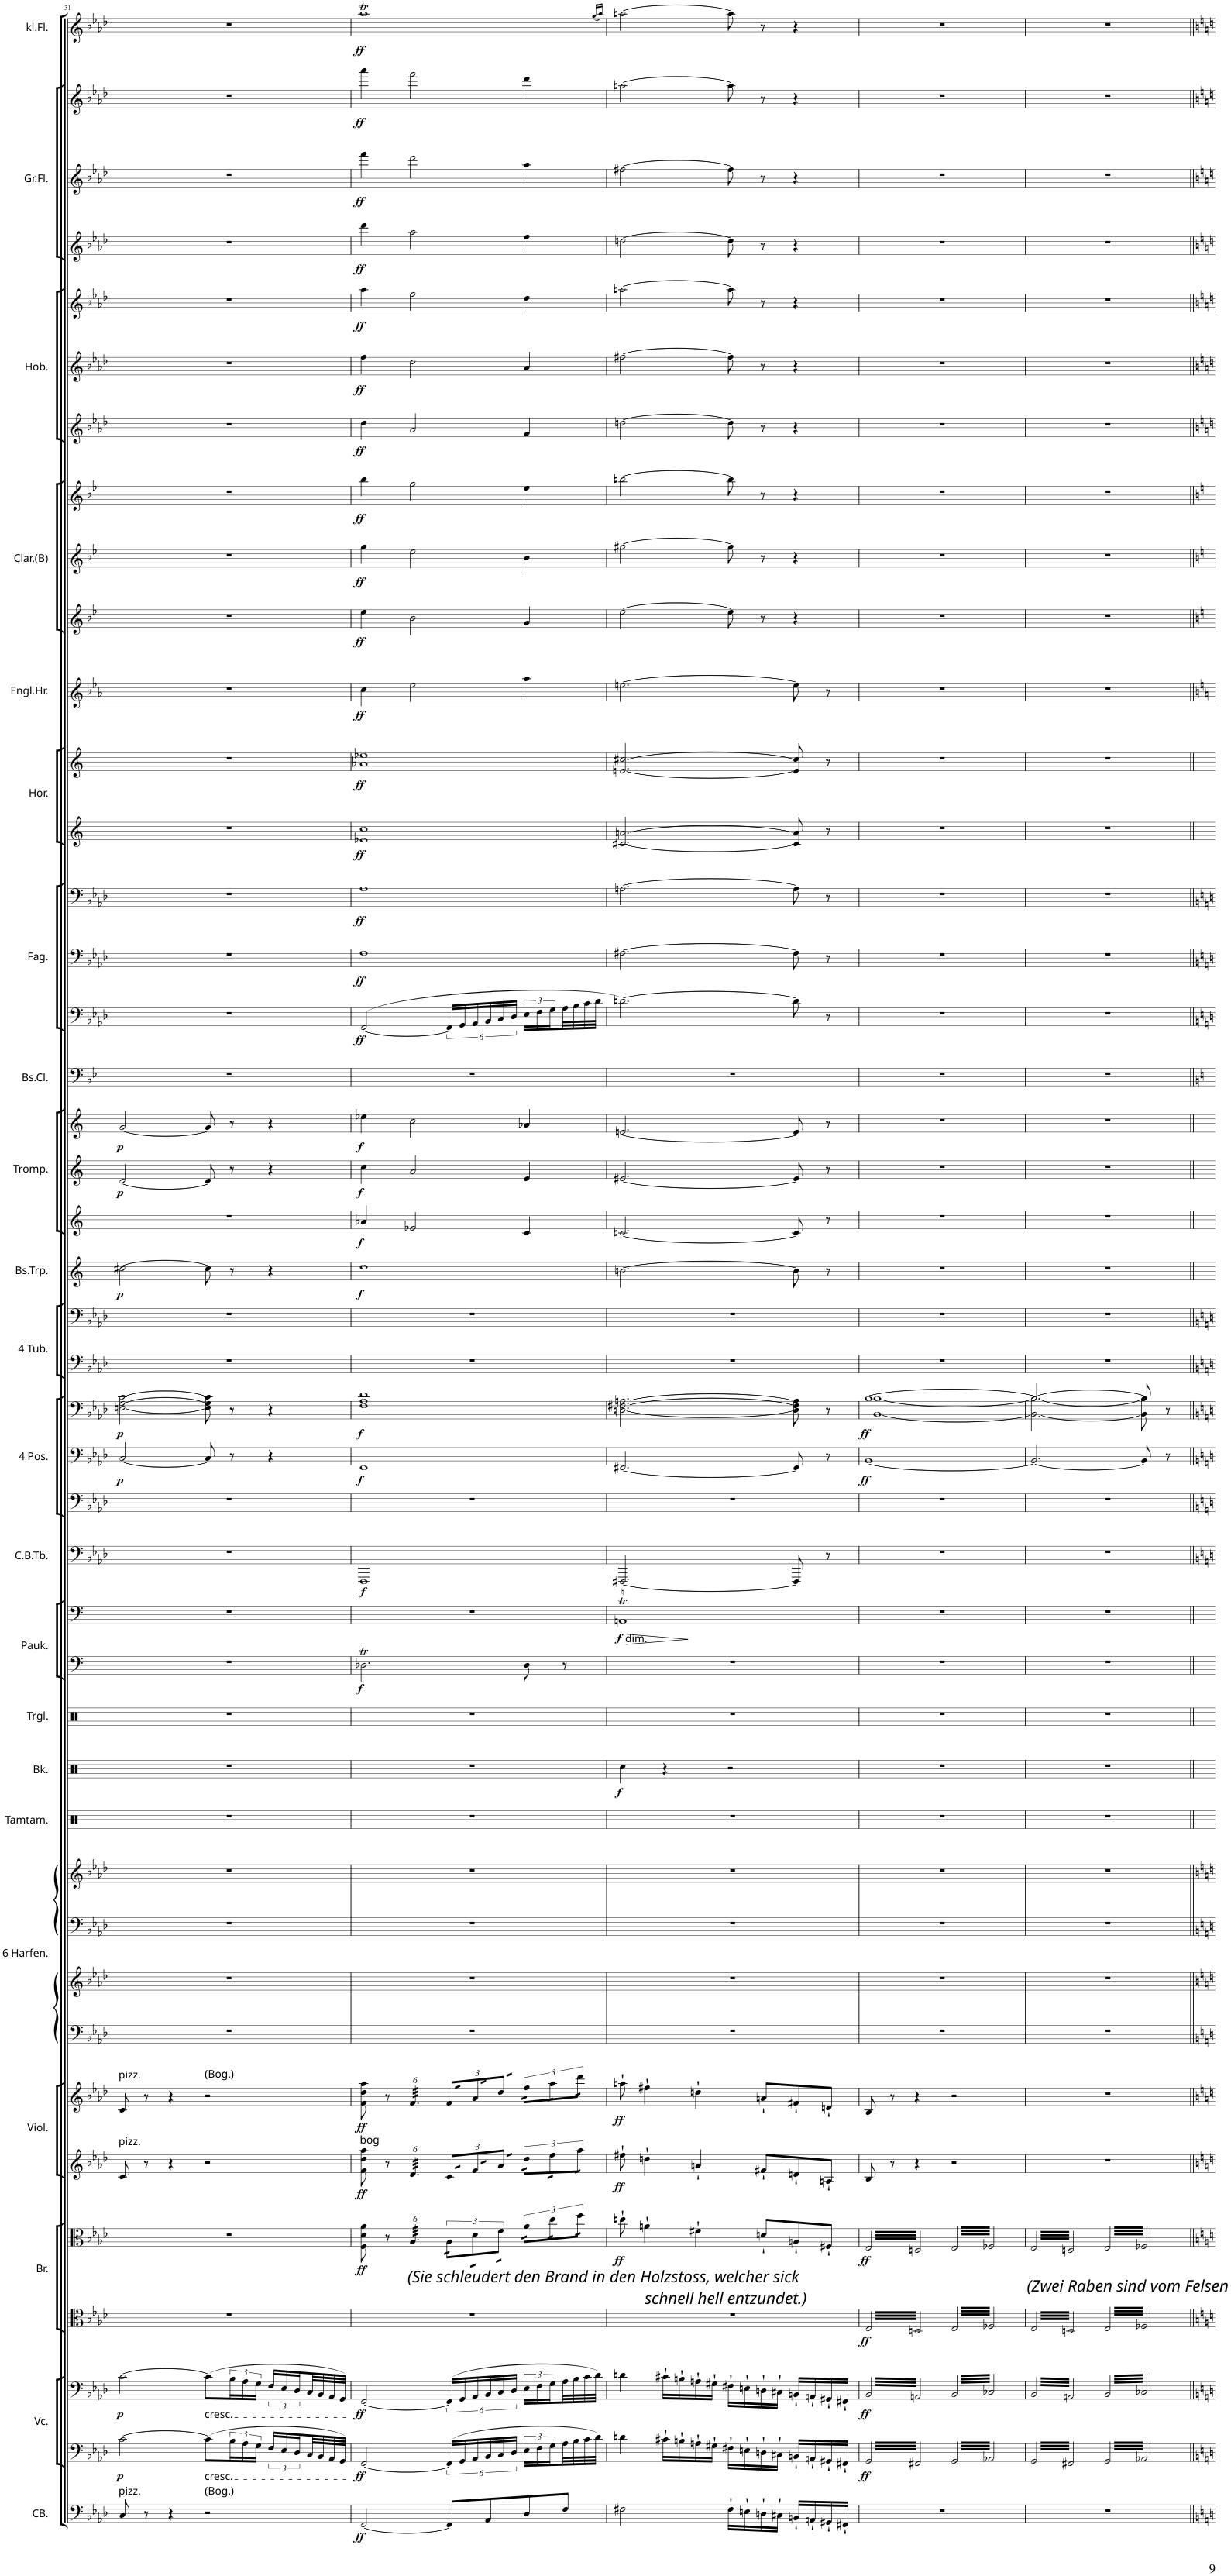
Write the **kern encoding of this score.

**kern	**dynam	**kern	**dynam	**kern	**dynam	**kern	**dynam	**kern	**dynam	**kern	**dynam	**kern	**dynam	**kern	**kern	**kern	**kern	**kern	**kern	**dynam	**kern	**kern	**dynam	**kern	**dynam	**kern	**dynam	**kern	**kern	**dynam	**kern	**dynam	**kern	**kern	**kern	**dynam	**kern	**dynam	**kern	**dynam	**kern	**dynam	**kern	**kern	**dynam	**kern	**dynam	**kern	**dynam	**kern	**dynam	**kern	**dynam	**kern	**dynam	**kern	**dynam	**kern	**dynam	**kern	**dynam	**kern	**dynam	**kern	**dynam	**kern	**dynam	**kern	**dynam	**kern	**dynam	**kern	**dynam	**kern	**dynam
*part41	*part41	*part40	*part40	*part39	*part39	*part38	*part38	*part37	*part37	*part36	*part36	*part35	*part35	*part34	*part34	*part33	*part33	*part32	*part31	*part31	*part30	*part29	*part29	*part28	*part28	*part27	*part27	*part26	*part25	*part25	*part24	*part24	*part23	*part22	*part21	*part21	*part20	*part20	*part19	*part19	*part18	*part18	*part17	*part16	*part16	*part15	*part15	*part14	*part14	*part13	*part13	*part12	*part12	*part11	*part11	*part10	*part10	*part9	*part9	*part8	*part8	*part7	*part7	*part6	*part6	*part5	*part5	*part4	*part4	*part3	*part3	*part2	*part2	*part1	*part1
*staff43	*staff43	*staff42	*staff42	*staff41	*staff41	*staff40	*staff40	*staff39	*staff39	*staff38	*staff38	*staff37	*staff37	*staff36	*staff35	*staff34	*staff33	*staff32	*staff31	*staff31	*staff30	*staff29	*staff29	*staff28	*staff28	*staff27	*staff27	*staff26	*staff25	*staff25	*staff24	*staff24	*staff23	*staff22	*staff21	*staff21	*staff20	*staff20	*staff19	*staff19	*staff18	*staff18	*staff17	*staff16	*staff16	*staff15	*staff15	*staff14	*staff14	*staff13	*staff13	*staff12	*staff12	*staff11	*staff11	*staff10	*staff10	*staff9	*staff9	*staff8	*staff8	*staff7	*staff7	*staff6	*staff6	*staff5	*staff5	*staff4	*staff4	*staff3	*staff3	*staff2	*staff2	*staff1	*staff1
*I"Contrabasse.	*	*I"Violoncellos	*	*I"Violoncelle.	*	*I"Violas	*	*I"Bratschen.	*	*I"Violins	*	*I"Violinen.	*	*I"Harp	*	*I"6 Harfen.	*	*I"Tamtam.	*I"Becken.	*	*I"Triangel.	*I"Timpani	*	*I"Pauken.	*	*I"Contrabass Tuben.	*	*I"Trombone	*I"4 Posaunen.	*	*I"Tenor Trombone	*	*I"Tuba	*I"4 Tuben.	*I"Bass Trompetten.	*	*I"C Trumpet	*	*I"Trompetten.	*	*I"C Trumpet	*	*I"Bass Clarinetten.	*I"Bassoon	*	*I"Fagotte.	*	*I"Bassoon	*	*I"Horn in F	*	*I"Horner.	*	*I"Englishes Horn.	*	*I"Bb Clarinet	*	*I"Clarinetten. (B)	*	*I"Bb Clarinet	*	*I"Oboe	*	*I"Hoboen.	*	*I"Oboe	*	*I"Flute	*	*I"Floten.	*	*I"Flute	*	*I"Kleinen Floten.	*
*I'CB.	*	*	*	*I'Vc.	*	*	*	*I'Br.	*	*	*	*I'Viol.	*	*I'Hp	*	*I'6 Harfen.	*	*I'Tamtam.	*I'Bk.	*	*I'Trgl.	*I'Timp	*	*I'Pauk.	*	*I'C.B.Tb.	*	*I'Trb	*I'4 Pos.	*	*I'Trb	*	*I'Tba	*I'4 Tub.	*I'Bs.Trp.	*	*I'Tpt	*	*I'Tromp.	*	*I'Tpt	*	*I'Bs.Cl.	*I'Bsn	*	*I'Fag.	*	*I'Bsn	*	*I'Hn	*	*I'Hor.	*	*I'Engl.Hr.	*	*I'Cl	*	*I'Clar.(B)	*	*I'Cl	*	*I'Ob	*	*I'Hob.	*	*I'Ob	*	*I'Fl	*	*	*	*I'Fl	*	*I'kl.Fl.	*
!!LO:PB:g=z
*clefF4	*	*clefF4	*	*clefF4	*	*clefC3	*	*clefC3	*	*clefG2	*	*clefG2	*	*clefF4	*clefG2	*clefF4	*clefG2	*clefX	*clefX	*	*clefX	*clefF4	*	*clefF4	*	*clefF4	*	*clefF4	*clefF4	*	*clefF4	*	*clefF4	*clefF4	*clefG2	*	*clefG2	*	*clefG2	*	*clefG2	*	*clefF4	*clefF4	*	*clefF4	*	*clefF4	*	*clefG2	*	*clefG2	*	*clefG2	*	*clefG2	*	*clefG2	*	*clefG2	*	*clefG2	*	*clefG2	*	*clefG2	*	*clefG2	*	*clefG2	*	*clefG2	*	*clefG2	*
*Trd7c12	*	*	*	*	*	*	*	*	*	*	*	*	*	*	*	*	*	*	*	*	*	*	*	*	*	*	*	*	*	*	*	*	*	*	*Trd8c14	*	*	*	*	*	*	*	*Trd8c14	*	*	*	*	*	*	*Trd4c7	*	*Trd4c7	*	*Trd4c7	*	*Trd1c2	*	*Trd1c2	*	*Trd1c2	*	*	*	*	*	*	*	*	*	*	*	*	*	*Trd-7c-12	*
*k[b-e-a-d-]	*	*k[b-e-a-d-]	*	*k[b-e-a-d-]	*	*k[b-e-a-d-]	*	*k[b-e-a-d-]	*	*k[b-e-a-d-]	*	*k[b-e-a-d-]	*	*k[b-e-a-d-]	*k[b-e-a-d-]	*k[b-e-a-d-]	*k[b-e-a-d-]	*k[]	*k[]	*	*k[]	*k[]	*	*k[]	*	*k[b-e-a-d-]	*	*k[b-e-a-d-]	*k[b-e-a-d-]	*	*k[b-e-a-d-]	*	*k[b-e-a-d-]	*k[b-e-a-d-]	*k[]	*	*k[]	*	*k[]	*	*k[]	*	*k[b-e-]	*k[b-e-a-d-]	*	*k[b-e-a-d-]	*	*k[b-e-a-d-]	*	*k[]	*	*k[]	*	*k[b-e-a-]	*	*k[b-e-]	*	*k[b-e-]	*	*k[b-e-]	*	*k[b-e-a-d-]	*	*k[b-e-a-d-]	*	*k[b-e-a-d-]	*	*k[b-e-a-d-]	*	*k[b-e-a-d-]	*	*k[b-e-a-d-]	*	*k[b-e-a-d-]	*
*M4/4	*	*M4/4	*	*M4/4	*	*M4/4	*	*M4/4	*	*M4/4	*	*M4/4	*	*M4/4	*M4/4	*M4/4	*M4/4	*M4/4	*M4/4	*	*M4/4	*M4/4	*	*M4/4	*	*M4/4	*	*M4/4	*M4/4	*	*M4/4	*	*M4/4	*M4/4	*M4/4	*	*M4/4	*	*M4/4	*	*M4/4	*	*M4/4	*M4/4	*	*M4/4	*	*M4/4	*	*M4/4	*	*M4/4	*	*M4/4	*	*M4/4	*	*M4/4	*	*M4/4	*	*M4/4	*	*M4/4	*	*M4/4	*	*M4/4	*	*M4/4	*	*M4/4	*	*M4/4	*
=31	=31	=31	=31	=31	=31	=31	=31	=31	=31	=31	=31	=31	=31	=31	=31	=31	=31	=31	=31	=31	=31	=31	=31	=31	=31	=31	=31	=31	=31	=31	=31	=31	=31	=31	=31	=31	=31	=31	=31	=31	=31	=31	=31	=31	=31	=31	=31	=31	=31	=31	=31	=31	=31	=31	=31	=31	=31	=31	=31	=31	=31	=31	=31	=31	=31	=31	=31	=31	=31	=31	=31	=31	=31	=31	=31
!	!	!	!	!	!	!	!	!	!	!	!	!LO:TX:a:t=pizz.	!	!	!	!	!	!	!	!	!	!	!	!	!	!	!	!	!	!	!	!	!	!	!	!	!	!	!	!	!	!	!	!	!	!	!	!	!	!	!	!	!	!	!	!	!	!	!	!	!	!	!	!	!	!	!	!	!	!	!	!	!	!	!
!	!	!	!	!	!	!	!	!	!	!LO:TX:a:t=pizz.	!	!	!	!	!	!	!	!	!	!	!	!	!	!	!	!	!	!	!	!	!	!	!	!	!	!	!	!	!	!	!	!	!	!	!	!	!	!	!	!	!	!	!	!	!	!	!	!	!	!	!	!	!	!	!	!	!	!	!	!	!	!	!	!	!
!LO:TX:a:t=pizz.	!	!	!	!	!	!	!	!	!	!	!	!	!	!	!	!	!	!	!	!	!	!	!	!	!	!	!	!	!	!	!	!	!	!	!	!	!	!	!	!	!	!	!	!	!	!	!	!	!	!	!	!	!	!	!	!	!	!	!	!	!	!	!	!	!	!	!	!	!	!	!	!	!	!	!
!	!	!	!LO:DY:b	!	!LO:DY:b	!	!	!	!	!	!	!	!	!	!	!	!	!	!	!	!	!	!	!	!	!	!	!	!	!LO:DY:b	!	!LO:DY:b	!	!	!	!LO:DY:b	!	!	!	!LO:DY:b	!	!LO:DY:b	!	!	!	!	!	!	!	!	!	!	!	!	!	!	!	!	!	!	!	!	!	!	!	!	!	!	!	!	!	!	!	!	!
8C/	.	[2c\	p	[2c\	p	1r	.	1r	.	8c/	.	8c/	.	1r	1r	1r	1r	1r	1r	.	1r	1r	.	1r	.	1r	.	1r	[2C/	p	[2En\ [2G\ [2c\	p	1r	1r	[2cc#X\	p	1r	.	[2d/	p	[2g/	p	1r	1r	.	1r	.	1r	.	1r	.	1r	.	1r	.	1r	.	1r	.	1r	.	1r	.	1r	.	1r	.	1r	.	1r	.	1r	.	1r	.
8r	.	.	.	.	.	.	.	.	.	8r	.	8r	.	.	.	.	.	.	.	.	.	.	.	.	.	.	.	.	.	.	.	.	.	.	.	.	.	.	.	.	.	.	.	.	.	.	.	.	.	.	.	.	.	.	.	.	.	.	.	.	.	.	.	.	.	.	.	.	.	.	.	.	.	.	.
4r	.	.	.	.	.	.	.	.	.	4r	.	4r	.	.	.	.	.	.	.	.	.	.	.	.	.	.	.	.	.	.	.	.	.	.	.	.	.	.	.	.	.	.	.	.	.	.	.	.	.	.	.	.	.	.	.	.	.	.	.	.	.	.	.	.	.	.	.	.	.	.	.	.	.	.	.
!	!	!	!	!	!	!	!	!	!	!	!	!LO:TX:a:t=(Bog.)	!	!	!	!	!	!	!	!	!	!	!	!	!	!	!	!	!	!	!	!	!	!	!	!	!	!	!	!	!	!	!	!	!	!	!	!	!	!	!	!	!	!	!	!	!	!	!	!	!	!	!	!	!	!	!	!	!	!	!	!	!	!	!
!	!	!	!	!LO:TX:b:t=cresc.	!	!	!	!	!	!	!	!	!	!	!	!	!	!	!	!	!	!	!	!	!	!	!	!	!	!	!	!	!	!	!	!	!	!	!	!	!	!	!	!	!	!	!	!	!	!	!	!	!	!	!	!	!	!	!	!	!	!	!	!	!	!	!	!	!	!	!	!	!	!	!
!	!	!LO:TX:b:t=cresc.	!	!	!	!	!	!	!	!	!	!	!	!	!	!	!	!	!	!	!	!	!	!	!	!	!	!	!	!	!	!	!	!	!	!	!	!	!	!	!	!	!	!	!	!	!	!	!	!	!	!	!	!	!	!	!	!	!	!	!	!	!	!	!	!	!	!	!	!	!	!	!	!	!
!LO:TX:a:t=(Bog.)	!	!	!	!	!	!	!	!	!	!	!	!	!	!	!	!	!	!	!	!	!	!	!	!	!	!	!	!	!	!	!	!	!	!	!	!	!	!	!	!	!	!	!	!	!	!	!	!	!	!	!	!	!	!	!	!	!	!	!	!	!	!	!	!	!	!	!	!	!	!	!	!	!	!	!
2r	.	(8c\L]	.	(8c\L]	.	.	.	.	.	2r	.	2r	.	.	.	.	.	.	.	.	.	.	.	.	.	.	.	.	8C/]	.	8E\] 8G\] 8c\]	.	.	.	8cc#\]	.	.	.	8d/]	.	8g/]	.	.	.	.	.	.	.	.	.	.	.	.	.	.	.	.	.	.	.	.	.	.	.	.	.	.	.	.	.	.	.	.	.	.
.	.	24B-\L	.	24B-\L	.	.	.	.	.	.	.	.	.	.	.	.	.	.	.	.	.	.	.	.	.	.	.	.	8r	.	8r	.	.	.	8r	.	.	.	8r	.	8r	.	.	.	.	.	.	.	.	.	.	.	.	.	.	.	.	.	.	.	.	.	.	.	.	.	.	.	.	.	.	.	.	.	.
.	.	24A-\	.	24A-\	.	.	.	.	.	.	.	.	.	.	.	.	.	.	.	.	.	.	.	.	.	.	.	.	.	.	.	.	.	.	.	.	.	.	.	.	.	.	.	.	.	.	.	.	.	.	.	.	.	.	.	.	.	.	.	.	.	.	.	.	.	.	.	.	.	.	.	.	.	.	.
.	.	24G\JJ	.	24G\JJ	.	.	.	.	.	.	.	.	.	.	.	.	.	.	.	.	.	.	.	.	.	.	.	.	.	.	.	.	.	.	.	.	.	.	.	.	.	.	.	.	.	.	.	.	.	.	.	.	.	.	.	.	.	.	.	.	.	.	.	.	.	.	.	.	.	.	.	.	.	.	.
.	.	24F/LL	.	24F/LL	.	.	.	.	.	.	.	.	.	.	.	.	.	.	.	.	.	.	.	.	.	.	.	.	4r	.	4r	.	.	.	4r	.	.	.	4r	.	4r	.	.	.	.	.	.	.	.	.	.	.	.	.	.	.	.	.	.	.	.	.	.	.	.	.	.	.	.	.	.	.	.	.	.
.	.	24E-/	.	24E-/	.	.	.	.	.	.	.	.	.	.	.	.	.	.	.	.	.	.	.	.	.	.	.	.	.	.	.	.	.	.	.	.	.	.	.	.	.	.	.	.	.	.	.	.	.	.	.	.	.	.	.	.	.	.	.	.	.	.	.	.	.	.	.	.	.	.	.	.	.	.	.
.	.	24D-/	.	24D-/	.	.	.	.	.	.	.	.	.	.	.	.	.	.	.	.	.	.	.	.	.	.	.	.	.	.	.	.	.	.	.	.	.	.	.	.	.	.	.	.	.	.	.	.	.	.	.	.	.	.	.	.	.	.	.	.	.	.	.	.	.	.	.	.	.	.	.	.	.	.	.
.	.	32C/L	.	32C/L	.	.	.	.	.	.	.	.	.	.	.	.	.	.	.	.	.	.	.	.	.	.	.	.	.	.	.	.	.	.	.	.	.	.	.	.	.	.	.	.	.	.	.	.	.	.	.	.	.	.	.	.	.	.	.	.	.	.	.	.	.	.	.	.	.	.	.	.	.	.	.
.	.	32BB-/	.	32BB-/	.	.	.	.	.	.	.	.	.	.	.	.	.	.	.	.	.	.	.	.	.	.	.	.	.	.	.	.	.	.	.	.	.	.	.	.	.	.	.	.	.	.	.	.	.	.	.	.	.	.	.	.	.	.	.	.	.	.	.	.	.	.	.	.	.	.	.	.	.	.	.
.	.	32AA-/	.	32AA-/	.	.	.	.	.	.	.	.	.	.	.	.	.	.	.	.	.	.	.	.	.	.	.	.	.	.	.	.	.	.	.	.	.	.	.	.	.	.	.	.	.	.	.	.	.	.	.	.	.	.	.	.	.	.	.	.	.	.	.	.	.	.	.	.	.	.	.	.	.	.	.
.	.	32GG/JJJ)	.	32GG/JJJ)	.	.	.	.	.	.	.	.	.	.	.	.	.	.	.	.	.	.	.	.	.	.	.	.	.	.	.	.	.	.	.	.	.	.	.	.	.	.	.	.	.	.	.	.	.	.	.	.	.	.	.	.	.	.	.	.	.	.	.	.	.	.	.	.	.	.	.	.	.	.	.
=32	=32	=32	=32	=32	=32	=32	=32	=32	=32	=32	=32	=32	=32	=32	=32	=32	=32	=32	=32	=32	=32	=32	=32	=32	=32	=32	=32	=32	=32	=32	=32	=32	=32	=32	=32	=32	=32	=32	=32	=32	=32	=32	=32	=32	=32	=32	=32	=32	=32	=32	=32	=32	=32	=32	=32	=32	=32	=32	=32	=32	=32	=32	=32	=32	=32	=32	=32	=32	=32	=32	=32	=32	=32	=32	=32
!	!	!	!	!	!	!	!	!	!	!LO:TX:a:t=bog	!	!	!	!	!	!	!	!	!	!	!	!	!	!	!	!	!	!	!	!	!	!	!	!	!	!	!	!	!	!	!	!	!	!	!	!	!	!	!	!	!	!	!	!	!	!	!	!	!	!	!	!	!	!	!	!	!	!	!	!	!	!	!	!	!
!	!	!	!	!	!	!LO:TX:a:i:t=(Sie schleudert den Brand in den Holzstoss, welcher sick	!	!	!	!	!	!	!	!	!	!	!	!	!	!	!	!	!	!	!	!	!	!	!	!	!	!	!	!	!	!	!	!	!	!	!	!	!	!	!	!	!	!	!	!	!	!	!	!	!	!	!	!	!	!	!	!	!	!	!	!	!	!	!	!	!	!	!	!	!
!	!	!	!	!	!	!LO:TX:a:t=schnell hell entzundet.)	!	!	!	!	!	!	!	!	!	!	!	!	!	!	!	!	!	!	!	!	!	!	!	!	!	!	!	!	!	!	!	!	!	!	!	!	!	!	!	!	!	!	!	!	!	!	!	!	!	!	!	!	!	!	!	!	!	!	!	!	!	!	!	!	!	!	!	!	!
!	!LO:DY:b	!	!LO:DY:b	!	!LO:DY:b	!	!	!	!LO:DY:b	!	!LO:DY:b	!	!LO:DY:b	!	!	!	!	!	!	!	!	!	!LO:DY:b	!	!	!	!LO:DY:b	!	!	!LO:DY:b	!	!LO:DY:b	!	!	!	!LO:DY:b	!	!LO:DY:b	!	!LO:DY:b	!	!LO:DY:b	!	!	!LO:DY:b	!	!LO:DY:b	!	!LO:DY:b	!	!LO:DY:b	!	!LO:DY:b	!	!LO:DY:b	!	!LO:DY:b	!	!LO:DY:b	!	!LO:DY:b	!	!LO:DY:b	!	!LO:DY:b	!	!LO:DY:b	!	!LO:DY:b	!	!LO:DY:b	!	!LO:DY:b	!	!LO:DY:b
[2FF/	ff	[2FF/	ff	[2FF/	ff	1r	.	8F\ 8d-\ 8a-\	ff	8f\ 8dd-\ 8aa-\	ff	8f\ 8dd-\ 8aa-\	ff	1r	1r	1r	1r	1r	1r	.	1r	2.D-XT\	f	1r	.	1FFF	f	1r	1FF	f	1F 1A- 1d-	f	1r	1r	1dd	f	4a-X/	f	4cc\	f	4ee-X\	f	1r	([2FF/	ff	1F	ff	1A-	ff	1e-X 1cc	ff	1a-X 1ee-X	ff	4cc\	ff	4ee-\	ff	4gg\	ff	4bb-\	ff	4dd-\	ff	4ff\	ff	4aa-\	ff	4ddd-\	ff	4fff\	ff	4aaa-\	ff	1aa-T	ff
.	.	.	.	.	.	.	.	8r	.	8r	.	8r	.	.	.	.	.	.	.	.	.	.	.	.	.	.	.	.	.	.	.	.	.	.	.	.	.	.	.	.	.	.	.	.	.	.	.	.	.	.	.	.	.	.	.	.	.	.	.	.	.	.	.	.	.	.	.	.	.	.	.	.	.	.	.
*	*	*	*	*	*	*	*	*tremolo	*	*	*	*	*	*	*	*	*	*	*	*	*	*	*	*	*	*	*	*	*	*	*	*	*	*	*	*	*	*	*	*	*	*	*	*	*	*	*	*	*	*	*	*	*	*	*	*	*	*	*	*	*	*	*	*	*	*	*	*	*	*	*	*	*	*	*
*	*	*	*	*	*	*	*	*	*	*tremolo	*	*	*	*	*	*	*	*	*	*	*	*	*	*	*	*	*	*	*	*	*	*	*	*	*	*	*	*	*	*	*	*	*	*	*	*	*	*	*	*	*	*	*	*	*	*	*	*	*	*	*	*	*	*	*	*	*	*	*	*	*	*	*	*	*
*	*	*	*	*	*	*	*	*	*	*	*	*tremolo	*	*	*	*	*	*	*	*	*	*	*	*	*	*	*	*	*	*	*	*	*	*	*	*	*	*	*	*	*	*	*	*	*	*	*	*	*	*	*	*	*	*	*	*	*	*	*	*	*	*	*	*	*	*	*	*	*	*	*	*	*	*	*
.	.	.	.	.	.	.	.	48A-/LLL	.	48d-/LLL	.	48f/LLL	.	.	.	.	.	.	.	.	.	.	.	.	.	.	.	.	.	.	.	.	.	.	.	.	2e-X/	.	2a/	.	2cc\	.	.	.	.	.	.	.	.	.	.	.	.	2ee-\	.	2b-\	.	2ee-\	.	2gg\	.	2a-/	.	2dd-\	.	2ff\	.	2aa-\	.	2ddd-\	.	2fff\	.	.	.
.	.	.	.	.	.	.	.	48A-/	.	48d-/	.	48f/	.	.	.	.	.	.	.	.	.	.	.	.	.	.	.	.	.	.	.	.	.	.	.	.	.	.	.	.	.	.	.	.	.	.	.	.	.	.	.	.	.	.	.	.	.	.	.	.	.	.	.	.	.	.	.	.	.	.	.	.	.	.	.
.	.	.	.	.	.	.	.	48A-/	.	48d-/	.	48f/	.	.	.	.	.	.	.	.	.	.	.	.	.	.	.	.	.	.	.	.	.	.	.	.	.	.	.	.	.	.	.	.	.	.	.	.	.	.	.	.	.	.	.	.	.	.	.	.	.	.	.	.	.	.	.	.	.	.	.	.	.	.	.
.	.	.	.	.	.	.	.	48A-/	.	48d-/	.	48f/	.	.	.	.	.	.	.	.	.	.	.	.	.	.	.	.	.	.	.	.	.	.	.	.	.	.	.	.	.	.	.	.	.	.	.	.	.	.	.	.	.	.	.	.	.	.	.	.	.	.	.	.	.	.	.	.	.	.	.	.	.	.	.
.	.	.	.	.	.	.	.	48A-/	.	48d-/	.	48f/	.	.	.	.	.	.	.	.	.	.	.	.	.	.	.	.	.	.	.	.	.	.	.	.	.	.	.	.	.	.	.	.	.	.	.	.	.	.	.	.	.	.	.	.	.	.	.	.	.	.	.	.	.	.	.	.	.	.	.	.	.	.	.
.	.	.	.	.	.	.	.	48A-/	.	48d-/	.	48f/	.	.	.	.	.	.	.	.	.	.	.	.	.	.	.	.	.	.	.	.	.	.	.	.	.	.	.	.	.	.	.	.	.	.	.	.	.	.	.	.	.	.	.	.	.	.	.	.	.	.	.	.	.	.	.	.	.	.	.	.	.	.	.
.	.	.	.	.	.	.	.	48A-/	.	48d-/	.	48f/	.	.	.	.	.	.	.	.	.	.	.	.	.	.	.	.	.	.	.	.	.	.	.	.	.	.	.	.	.	.	.	.	.	.	.	.	.	.	.	.	.	.	.	.	.	.	.	.	.	.	.	.	.	.	.	.	.	.	.	.	.	.	.
.	.	.	.	.	.	.	.	48A-/	.	48d-/	.	48f/	.	.	.	.	.	.	.	.	.	.	.	.	.	.	.	.	.	.	.	.	.	.	.	.	.	.	.	.	.	.	.	.	.	.	.	.	.	.	.	.	.	.	.	.	.	.	.	.	.	.	.	.	.	.	.	.	.	.	.	.	.	.	.
.	.	.	.	.	.	.	.	48A-/	.	48d-/	.	48f/	.	.	.	.	.	.	.	.	.	.	.	.	.	.	.	.	.	.	.	.	.	.	.	.	.	.	.	.	.	.	.	.	.	.	.	.	.	.	.	.	.	.	.	.	.	.	.	.	.	.	.	.	.	.	.	.	.	.	.	.	.	.	.
.	.	.	.	.	.	.	.	48A-/	.	48d-/	.	48f/	.	.	.	.	.	.	.	.	.	.	.	.	.	.	.	.	.	.	.	.	.	.	.	.	.	.	.	.	.	.	.	.	.	.	.	.	.	.	.	.	.	.	.	.	.	.	.	.	.	.	.	.	.	.	.	.	.	.	.	.	.	.	.
.	.	.	.	.	.	.	.	48A-/	.	48d-/	.	48f/	.	.	.	.	.	.	.	.	.	.	.	.	.	.	.	.	.	.	.	.	.	.	.	.	.	.	.	.	.	.	.	.	.	.	.	.	.	.	.	.	.	.	.	.	.	.	.	.	.	.	.	.	.	.	.	.	.	.	.	.	.	.	.
.	.	.	.	.	.	.	.	48A-/JJJ	.	48d-/JJJ	.	48f/JJJ	.	.	.	.	.	.	.	.	.	.	.	.	.	.	.	.	.	.	.	.	.	.	.	.	.	.	.	.	.	.	.	.	.	.	.	.	.	.	.	.	.	.	.	.	.	.	.	.	.	.	.	.	.	.	.	.	.	.	.	.	.	.	.
*	*	*	*	*	*	*	*	*	*	*Xbrackettup	*	*Xbrackettup	*	*	*	*	*	*	*	*	*	*	*	*	*	*	*	*	*	*	*	*	*	*	*	*	*	*	*	*	*	*	*	*	*	*	*	*	*	*	*	*	*	*	*	*	*	*	*	*	*	*	*	*	*	*	*	*	*	*	*	*	*	*	*
8FF/L]	.	(24FF/LL]	.	(24FF/LL]	.	.	.	24A-\LL	.	24c/LL	.	24f/LL	.	.	.	.	.	.	.	.	.	.	.	.	.	.	.	.	.	.	.	.	.	.	.	.	.	.	.	.	.	.	.	24FF/LL]	.	.	.	.	.	.	.	.	.	.	.	.	.	.	.	.	.	.	.	.	.	.	.	.	.	.	.	.	.	.	.
.	.	24GG/	.	24GG/	.	.	.	24A-\	.	24c/	.	24f/	.	.	.	.	.	.	.	.	.	.	.	.	.	.	.	.	.	.	.	.	.	.	.	.	.	.	.	.	.	.	.	24GG/	.	.	.	.	.	.	.	.	.	.	.	.	.	.	.	.	.	.	.	.	.	.	.	.	.	.	.	.	.	.	.
.	.	24AA-/	.	24AA-/	.	.	.	24d-\	.	24f/	.	24a-/	.	.	.	.	.	.	.	.	.	.	.	.	.	.	.	.	.	.	.	.	.	.	.	.	.	.	.	.	.	.	.	24AA-/	.	.	.	.	.	.	.	.	.	.	.	.	.	.	.	.	.	.	.	.	.	.	.	.	.	.	.	.	.	.	.
8AA-/	.	24BB-/	.	24BB-/	.	.	.	24d-\	.	24f/	.	24a-/	.	.	.	.	.	.	.	.	.	.	.	.	.	.	.	.	.	.	.	.	.	.	.	.	.	.	.	.	.	.	.	24BB-/	.	.	.	.	.	.	.	.	.	.	.	.	.	.	.	.	.	.	.	.	.	.	.	.	.	.	.	.	.	.	.
.	.	24C/	.	24C/	.	.	.	24f\	.	24a-/	.	24dd-/	.	.	.	.	.	.	.	.	.	.	.	.	.	.	.	.	.	.	.	.	.	.	.	.	.	.	.	.	.	.	.	24C/	.	.	.	.	.	.	.	.	.	.	.	.	.	.	.	.	.	.	.	.	.	.	.	.	.	.	.	.	.	.	.
.	.	24D-/JJ	.	24D-/JJ	.	.	.	24f\JJ	.	24a-/JJ	.	24dd-/JJ	.	.	.	.	.	.	.	.	.	.	.	.	.	.	.	.	.	.	.	.	.	.	.	.	.	.	.	.	.	.	.	24D-/JJ	.	.	.	.	.	.	.	.	.	.	.	.	.	.	.	.	.	.	.	.	.	.	.	.	.	.	.	.	.	.	.
*	*	*	*	*	*	*	*	*	*	*brackettup	*	*brackettup	*	*	*	*	*	*	*	*	*	*	*	*	*	*	*	*	*	*	*	*	*	*	*	*	*	*	*	*	*	*	*	*	*	*	*	*	*	*	*	*	*	*	*	*	*	*	*	*	*	*	*	*	*	*	*	*	*	*	*	*	*	*	*
8D-/	.	24E-\LL	.	24E-\LL	.	.	.	24a-\LL	.	24dd-\LL	.	24ff\LL	.	.	.	.	.	.	.	.	.	8D-\	.	.	.	.	.	.	.	.	.	.	.	.	.	.	4c/	.	4e/	.	4a-X/	.	.	24E-\LL	.	.	.	.	.	.	.	.	.	4aa-\	.	4g/	.	4b-\	.	4ee-\	.	4f/	.	4a-/	.	4dd-\	.	4ff\	.	4aa-\	.	4ddd-\	.	.	.
.	.	24F\	.	24F\	.	.	.	24a-\	.	24dd-\	.	24ff\	.	.	.	.	.	.	.	.	.	.	.	.	.	.	.	.	.	.	.	.	.	.	.	.	.	.	.	.	.	.	.	24F\	.	.	.	.	.	.	.	.	.	.	.	.	.	.	.	.	.	.	.	.	.	.	.	.	.	.	.	.	.	.	.
.	.	24G\	.	24G\	.	.	.	24dd-\	.	24ff\	.	24aa-\	.	.	.	.	.	.	.	.	.	.	.	.	.	.	.	.	.	.	.	.	.	.	.	.	.	.	.	.	.	.	.	24G\	.	.	.	.	.	.	.	.	.	.	.	.	.	.	.	.	.	.	.	.	.	.	.	.	.	.	.	.	.	.	.
8F/J	.	32A-\L	.	32A-\L	.	.	.	24dd-\	.	24ff\	.	24aa-\	.	.	.	.	.	.	.	.	.	8r	.	.	.	.	.	.	.	.	.	.	.	.	.	.	.	.	.	.	.	.	.	32A-\L	.	.	.	.	.	.	.	.	.	.	.	.	.	.	.	.	.	.	.	.	.	.	.	.	.	.	.	.	.	.	.
.	.	32B-\	.	32B-\	.	.	.	.	.	.	.	.	.	.	.	.	.	.	.	.	.	.	.	.	.	.	.	.	.	.	.	.	.	.	.	.	.	.	.	.	.	.	.	32B-\	.	.	.	.	.	.	.	.	.	.	.	.	.	.	.	.	.	.	.	.	.	.	.	.	.	.	.	.	.	.	.
.	.	.	.	.	.	.	.	24ff\	.	24aa-\	.	24ddd-\	.	.	.	.	.	.	.	.	.	.	.	.	.	.	.	.	.	.	.	.	.	.	.	.	.	.	.	.	.	.	.	.	.	.	.	.	.	.	.	.	.	.	.	.	.	.	.	.	.	.	.	.	.	.	.	.	.	.	.	.	.	.	.
.	.	32c\	.	32c\	.	.	.	.	.	.	.	.	.	.	.	.	.	.	.	.	.	.	.	.	.	.	.	.	.	.	.	.	.	.	.	.	.	.	.	.	.	.	.	32c\	.	.	.	.	.	.	.	.	.	.	.	.	.	.	.	.	.	.	.	.	.	.	.	.	.	.	.	.	.	.	.
.	.	.	.	.	.	.	.	24ff\JJ	.	24aa-\JJ	.	24ddd-\JJ	.	.	.	.	.	.	.	.	.	.	.	.	.	.	.	.	.	.	.	.	.	.	.	.	.	.	.	.	.	.	.	.	.	.	.	.	.	.	.	.	.	.	.	.	.	.	.	.	.	.	.	.	.	.	.	.	.	.	.	.	.	.	.
*	*	*	*	*	*	*	*	*	*	*	*	*Xtremolo	*	*	*	*	*	*	*	*	*	*	*	*	*	*	*	*	*	*	*	*	*	*	*	*	*	*	*	*	*	*	*	*	*	*	*	*	*	*	*	*	*	*	*	*	*	*	*	*	*	*	*	*	*	*	*	*	*	*	*	*	*	*	*
*	*	*	*	*	*	*	*	*	*	*Xtremolo	*	*	*	*	*	*	*	*	*	*	*	*	*	*	*	*	*	*	*	*	*	*	*	*	*	*	*	*	*	*	*	*	*	*	*	*	*	*	*	*	*	*	*	*	*	*	*	*	*	*	*	*	*	*	*	*	*	*	*	*	*	*	*	*	*
*	*	*	*	*	*	*	*	*Xtremolo	*	*	*	*	*	*	*	*	*	*	*	*	*	*	*	*	*	*	*	*	*	*	*	*	*	*	*	*	*	*	*	*	*	*	*	*	*	*	*	*	*	*	*	*	*	*	*	*	*	*	*	*	*	*	*	*	*	*	*	*	*	*	*	*	*	*	*
.	.	32d-\JJJ)	.	32d-\JJJ)	.	.	.	.	.	.	.	.	.	.	.	.	.	.	.	.	.	.	.	.	.	.	.	.	.	.	.	.	.	.	.	.	.	.	.	.	.	.	.	32d-\JJJ	.	.	.	.	.	.	.	.	.	.	.	.	.	.	.	.	.	.	.	.	.	.	.	.	.	.	.	.	.	.	.
.	.	.	.	.	.	.	.	.	.	.	.	.	.	.	.	.	.	.	.	.	.	.	.	.	.	.	.	.	.	.	.	.	.	.	.	.	.	.	.	.	.	.	.	.	.	.	.	.	.	.	.	.	.	.	.	.	.	.	.	.	.	.	.	.	.	.	.	.	.	.	.	.	.	(16qgg/LL	.
.	.	.	.	.	.	.	.	.	.	.	.	.	.	.	.	.	.	.	.	.	.	.	.	.	.	.	.	.	.	.	.	.	.	.	.	.	.	.	.	.	.	.	.	.	.	.	.	.	.	.	.	.	.	.	.	.	.	.	.	.	.	.	.	.	.	.	.	.	.	.	.	.	.	16qaa-/JJ)	.
=33	=33	=33	=33	=33	=33	=33	=33	=33	=33	=33	=33	=33	=33	=33	=33	=33	=33	=33	=33	=33	=33	=33	=33	=33	=33	=33	=33	=33	=33	=33	=33	=33	=33	=33	=33	=33	=33	=33	=33	=33	=33	=33	=33	=33	=33	=33	=33	=33	=33	=33	=33	=33	=33	=33	=33	=33	=33	=33	=33	=33	=33	=33	=33	=33	=33	=33	=33	=33	=33	=33	=33	=33	=33	=33	=33
!	!	!	!	!	!	!	!	!	!	!	!	!	!	!	!	!	!	!	!	!	!	!	!	!LO:TX:b:t=dim.	!	!	!	!	!	!	!	!	!	!	!	!	!	!	!	!	!	!	!	!	!	!	!	!	!	!	!	!	!	!	!	!	!	!	!	!	!	!	!	!	!	!	!	!	!	!	!	!	!	!	!
!	!	!	!	!	!	!	!	!	!LO:DY:b	!	!LO:DY:b	!	!LO:DY:b	!	!	!	!	!	!	!LO:DY:b	!	!	!	!	!LO:HP:b	!	!	!	!	!	!	!	!	!	!	!	!	!	!	!	!	!	!	!	!	!	!	!	!	!	!	!	!	!	!	!	!	!	!	!	!	!	!	!	!	!	!	!	!	!	!	!	!	!	!
!	!	!	!	!	!	!	!	!	!	!	!	!	!	!	!	!	!	!	!	!	!	!	!	!	!LO:DY:n=1:b	!	!	!	!	!	!	!	!	!	!	!	!	!	!	!	!	!	!	!	!	!	!	!	!	!	!	!	!	!	!	!	!	!	!	!	!	!	!	!	!	!	!	!	!	!	!	!	!	!	!
2F#X\	.	4dn\	.	4dn\	.	1r	.	8ddn'`\	ff	8ff#X'`\	ff	8aan'`\	ff	1r	1r	1r	1r	1r	4Rff\	f	1r	1r	.	1AAnT	> f	[2.FFF#X/	.	1r	[2.FF#X/	.	[2.Dn\ [2.F#X\ [2.An\	.	1r	1r	[2.bn\	.	[2.cn/	.	[2.e#X/	.	[2.en/	.	1r	[2.dn\)	.	[2.F#X\	.	[2.An\	.	[2.c#X/ [2.an/	.	[2.en/ [2.cc#X/	.	[2.een\	.	[2ee-\	.	[2gg#X\	.	[2bbn\	.	[2ddn\	.	[2ff#X\	.	[2aan\	.	[2ddn\	.	[2ff#X\	.	[2aan\	.	[2aan\	.
.	.	.	.	.	.	.	.	4an'`\	.	4ddn'`\	.	4ff#X'`\	.	.	.	.	.	.	.	.	.	.	.	.	.	.	.	.	.	.	.	.	.	.	.	.	.	.	.	.	.	.	.	.	.	.	.	.	.	.	.	.	.	.	.	.	.	.	.	.	.	.	.	.	.	.	.	.	.	.	.	.	.	.	.
.	.	16c#X`\LL	.	16c#X`\LL	.	.	.	.	.	.	.	.	.	.	.	.	.	.	4r	.	.	.	.	.	.	.	.	.	.	.	.	.	.	.	.	.	.	.	.	.	.	.	.	.	.	.	.	.	.	.	.	.	.	.	.	.	.	.	.	.	.	.	.	.	.	.	.	.	.	.	.	.	.	.	.
.	.	16Bn`\	.	16Bn`\	.	.	.	.	.	.	.	.	.	.	.	.	.	.	.	.	.	.	.	.	.	.	.	.	.	.	.	.	.	.	.	.	.	.	.	.	.	.	.	.	.	.	.	.	.	.	.	.	.	.	.	.	.	.	.	.	.	.	.	.	.	.	.	.	.	.	.	.	.	.	.
.	.	16An`\	.	16An`\	.	.	.	4f#X'`\	.	4an'`/	.	4ddn'`\	.	.	.	.	.	.	.	.	.	.	.	.	.	.	.	.	.	.	.	.	.	.	.	.	.	.	.	.	.	.	.	.	.	.	.	.	.	.	.	.	.	.	.	.	.	.	.	.	.	.	.	.	.	.	.	.	.	.	.	.	.	.	.
.	.	16G#X`\JJ	.	16G#X`\JJ	.	.	.	.	.	.	.	.	.	.	.	.	.	.	.	.	.	.	.	.	.	.	.	.	.	.	.	.	.	.	.	.	.	.	.	.	.	.	.	.	.	.	.	.	.	.	.	.	.	.	.	.	.	.	.	.	.	.	.	.	.	.	.	.	.	.	.	.	.	.	.
16F#`\LL	.	16F#X`\LL	.	16F#X`\LL	.	.	.	.	.	.	.	.	.	.	.	.	.	.	2r	.	.	.	.	.	.	.	.	.	.	.	.	.	.	.	.	.	.	.	.	.	.	.	.	.	.	.	.	.	.	.	.	.	.	.	.	8ee-\]	.	8gg#\]	.	8bb\]	.	8dd\]	.	8ff#\]	.	8aa\]	.	8dd\]	.	8ff#\]	.	8aa\]	.	8aa\]	.
16En`\	.	16En`\	.	16En`\	.	.	.	.	.	.	.	.	.	.	.	.	.	.	.	.	.	.	.	.	.	.	.	.	.	.	.	.	.	.	.	.	.	.	.	.	.	.	.	.	.	.	.	.	.	.	.	.	.	.	.	.	.	.	.	.	.	.	.	.	.	.	.	.	.	.	.	.	.	.	.
16Dn`\	.	16Dn`\	.	16Dn`\	.	.	.	8dn'`/L	.	8f#X'`/L	.	8an'`/L	.	.	.	.	.	.	.	.	.	.	.	.	.	.	.	.	.	.	.	.	.	.	.	.	.	.	.	.	.	.	.	.	.	.	.	.	.	.	.	.	.	.	.	8r	.	8r	.	8r	.	8r	.	8r	.	8r	.	8r	.	8r	.	8r	.	8r	.
16C#X`\JJ	.	16C#X`\JJ	.	16C#X`\JJ	.	.	.	.	.	.	.	.	.	.	.	.	.	.	.	.	.	.	.	.	.	.	.	.	.	.	.	.	.	.	.	.	.	.	.	.	.	.	.	.	.	.	.	.	.	.	.	.	.	.	.	.	.	.	.	.	.	.	.	.	.	.	.	.	.	.	.	.	.	.	.
16BBn`/LL	.	16BBn`/LL	.	16BBn`/LL	.	.	.	8An'`/	.	8dn'`/	.	8f#X'`/	.	.	.	.	.	.	.	.	.	.	.	.	.	8FFF#/]	.	.	8FF#/]	.	8D\] 8F#\] 8A\]	.	.	.	8b\]	.	8c/]	.	8e#/]	.	8e/]	.	.	8d\]	.	8F#\]	.	8A\]	.	8c#/] 8a/]	.	8e/] 8cc#/]	.	8ee\]	.	4r	.	4r	.	4r	.	4r	.	4r	.	4r	.	4r	.	4r	.	4r	.	4r	.
16AAn`/	.	16AAn`/	.	16AAn`/	.	.	.	.	.	.	.	.	.	.	.	.	.	.	.	.	.	.	.	.	.	.	.	.	.	.	.	.	.	.	.	.	.	.	.	.	.	.	.	.	.	.	.	.	.	.	.	.	.	.	.	.	.	.	.	.	.	.	.	.	.	.	.	.	.	.	.	.	.	.	.
16GG#X`/	.	16GG#X`/	.	16GG#X`/	.	.	.	8F#X'`/J	.	8An'`/J	.	8dn'`/J	.	.	.	.	.	.	.	.	.	.	.	.	.	8r	.	.	8r	.	8r	.	.	.	8r	.	8r	.	8r	.	8r	.	.	8r	.	8r	.	8r	.	8r	.	8r	.	8r	.	.	.	.	.	.	.	.	.	.	.	.	.	.	.	.	.	.	.	.	.
16FF#X`/JJ	.	16FF#X`/JJ	.	16FF#X`/JJ	.	.	.	.	.	.	.	.	.	.	.	.	.	.	.	.	.	.	.	.	.	.	.	.	.	.	.	.	.	.	.	.	.	.	.	.	.	.	.	.	.	.	.	.	.	.	.	.	.	.	.	.	.	.	.	.	.	.	.	.	.	.	.	.	.	.	.	.	.	.	.
.	.	.	.	.	.	.	.	.	.	.	.	.	.	.	.	.	.	.	.	.	.	.	.	.	]	.	.	.	.	.	.	.	.	.	.	.	.	.	.	.	.	.	.	.	.	.	.	.	.	.	.	.	.	.	.	.	.	.	.	.	.	.	.	.	.	.	.	.	.	.	.	.	.	.	.
=34	=34	=34	=34	=34	=34	=34	=34	=34	=34	=34	=34	=34	=34	=34	=34	=34	=34	=34	=34	=34	=34	=34	=34	=34	=34	=34	=34	=34	=34	=34	=34	=34	=34	=34	=34	=34	=34	=34	=34	=34	=34	=34	=34	=34	=34	=34	=34	=34	=34	=34	=34	=34	=34	=34	=34	=34	=34	=34	=34	=34	=34	=34	=34	=34	=34	=34	=34	=34	=34	=34	=34	=34	=34	=34	=34
*	*	*	*	*	*	*	*	*	*	*	*	*	*	*	*	*	*	*	*	*	*	*	*	*	*	*	*	*	*	*	*^	*	*	*	*	*	*	*	*	*	*	*	*	*	*	*	*	*	*	*	*	*	*	*	*	*	*	*	*	*	*	*	*	*	*	*	*	*	*	*	*	*	*	*	*
!	!	!	!LO:DY:b	!	!LO:DY:b	!	!LO:DY:b	!	!LO:DY:b	!	!	!	!	!	!	!	!	!	!	!	!	!	!	!	!	!	!	!	!	!LO:DY:b	!	!	!LO:DY:b	!	!	!	!	!	!	!	!	!	!	!	!	!	!	!	!	!	!	!	!	!	!	!	!	!	!	!	!	!	!	!	!	!	!	!	!	!	!	!	!	!	!	!
*	*	*tremolo	*	*	*	*	*	*	*	*	*	*	*	*	*	*	*	*	*	*	*	*	*	*	*	*	*	*	*	*	*	*	*	*	*	*	*	*	*	*	*	*	*	*	*	*	*	*	*	*	*	*	*	*	*	*	*	*	*	*	*	*	*	*	*	*	*	*	*	*	*	*	*	*	*	*
*	*	*	*	*tremolo	*	*	*	*	*	*	*	*	*	*	*	*	*	*	*	*	*	*	*	*	*	*	*	*	*	*	*	*	*	*	*	*	*	*	*	*	*	*	*	*	*	*	*	*	*	*	*	*	*	*	*	*	*	*	*	*	*	*	*	*	*	*	*	*	*	*	*	*	*	*	*	*
*	*	*	*	*	*	*tremolo	*	*	*	*	*	*	*	*	*	*	*	*	*	*	*	*	*	*	*	*	*	*	*	*	*	*	*	*	*	*	*	*	*	*	*	*	*	*	*	*	*	*	*	*	*	*	*	*	*	*	*	*	*	*	*	*	*	*	*	*	*	*	*	*	*	*	*	*	*	*
*	*	*	*	*	*	*	*	*tremolo	*	*	*	*	*	*	*	*	*	*	*	*	*	*	*	*	*	*	*	*	*	*	*	*	*	*	*	*	*	*	*	*	*	*	*	*	*	*	*	*	*	*	*	*	*	*	*	*	*	*	*	*	*	*	*	*	*	*	*	*	*	*	*	*	*	*	*	*
1r	.	64GG/LLLL	ff	64BB-/LLLL	ff	64E-/LLLL	ff	64E-/LLLL	ff	8B-/	.	8B-/	.	1r	1r	1r	1r	1r	1r	.	1r	1r	.	1r	.	1r	.	1r	[1BB-	ff	[1B-	[1BB- [1B-	ff	1r	1r	1r	.	1r	.	1r	.	1r	.	1r	1r	.	1r	.	1r	.	1r	.	1r	.	1r	.	1r	.	1r	.	1r	.	1r	.	1r	.	1r	.	1r	.	1r	.	1r	.	1r	.
.	.	64FF#X/	.	64AAn/	.	64Dn/	.	64Dn/	.	.	.	.	.	.	.	.	.	.	.	.	.	.	.	.	.	.	.	.	.	.	.	.	.	.	.	.	.	.	.	.	.	.	.	.	.	.	.	.	.	.	.	.	.	.	.	.	.	.	.	.	.	.	.	.	.	.	.	.	.	.	.	.	.	.	.	.
.	.	64GG/	.	64BB-/	.	64E-/	.	64E-/	.	.	.	.	.	.	.	.	.	.	.	.	.	.	.	.	.	.	.	.	.	.	.	.	.	.	.	.	.	.	.	.	.	.	.	.	.	.	.	.	.	.	.	.	.	.	.	.	.	.	.	.	.	.	.	.	.	.	.	.	.	.	.	.	.	.	.	.
.	.	64FF#X/	.	64AAn/	.	64Dn/	.	64Dn/	.	.	.	.	.	.	.	.	.	.	.	.	.	.	.	.	.	.	.	.	.	.	.	.	.	.	.	.	.	.	.	.	.	.	.	.	.	.	.	.	.	.	.	.	.	.	.	.	.	.	.	.	.	.	.	.	.	.	.	.	.	.	.	.	.	.	.	.
.	.	64GG/	.	64BB-/	.	64E-/	.	64E-/	.	.	.	.	.	.	.	.	.	.	.	.	.	.	.	.	.	.	.	.	.	.	.	.	.	.	.	.	.	.	.	.	.	.	.	.	.	.	.	.	.	.	.	.	.	.	.	.	.	.	.	.	.	.	.	.	.	.	.	.	.	.	.	.	.	.	.	.
.	.	64FF#X/	.	64AAn/	.	64Dn/	.	64Dn/	.	.	.	.	.	.	.	.	.	.	.	.	.	.	.	.	.	.	.	.	.	.	.	.	.	.	.	.	.	.	.	.	.	.	.	.	.	.	.	.	.	.	.	.	.	.	.	.	.	.	.	.	.	.	.	.	.	.	.	.	.	.	.	.	.	.	.	.
.	.	64GG/	.	64BB-/	.	64E-/	.	64E-/	.	.	.	.	.	.	.	.	.	.	.	.	.	.	.	.	.	.	.	.	.	.	.	.	.	.	.	.	.	.	.	.	.	.	.	.	.	.	.	.	.	.	.	.	.	.	.	.	.	.	.	.	.	.	.	.	.	.	.	.	.	.	.	.	.	.	.	.
.	.	64FF#X/	.	64AAn/	.	64Dn/	.	64Dn/	.	.	.	.	.	.	.	.	.	.	.	.	.	.	.	.	.	.	.	.	.	.	.	.	.	.	.	.	.	.	.	.	.	.	.	.	.	.	.	.	.	.	.	.	.	.	.	.	.	.	.	.	.	.	.	.	.	.	.	.	.	.	.	.	.	.	.	.
.	.	64GG/	.	64BB-/	.	64E-/	.	64E-/	.	8r	.	8r	.	.	.	.	.	.	.	.	.	.	.	.	.	.	.	.	.	.	.	.	.	.	.	.	.	.	.	.	.	.	.	.	.	.	.	.	.	.	.	.	.	.	.	.	.	.	.	.	.	.	.	.	.	.	.	.	.	.	.	.	.	.	.	.
.	.	64FF#X/	.	64AAn/	.	64Dn/	.	64Dn/	.	.	.	.	.	.	.	.	.	.	.	.	.	.	.	.	.	.	.	.	.	.	.	.	.	.	.	.	.	.	.	.	.	.	.	.	.	.	.	.	.	.	.	.	.	.	.	.	.	.	.	.	.	.	.	.	.	.	.	.	.	.	.	.	.	.	.	.
.	.	64GG/	.	64BB-/	.	64E-/	.	64E-/	.	.	.	.	.	.	.	.	.	.	.	.	.	.	.	.	.	.	.	.	.	.	.	.	.	.	.	.	.	.	.	.	.	.	.	.	.	.	.	.	.	.	.	.	.	.	.	.	.	.	.	.	.	.	.	.	.	.	.	.	.	.	.	.	.	.	.	.
.	.	64FF#X/	.	64AAn/	.	64Dn/	.	64Dn/	.	.	.	.	.	.	.	.	.	.	.	.	.	.	.	.	.	.	.	.	.	.	.	.	.	.	.	.	.	.	.	.	.	.	.	.	.	.	.	.	.	.	.	.	.	.	.	.	.	.	.	.	.	.	.	.	.	.	.	.	.	.	.	.	.	.	.	.
.	.	64GG/	.	64BB-/	.	64E-/	.	64E-/	.	.	.	.	.	.	.	.	.	.	.	.	.	.	.	.	.	.	.	.	.	.	.	.	.	.	.	.	.	.	.	.	.	.	.	.	.	.	.	.	.	.	.	.	.	.	.	.	.	.	.	.	.	.	.	.	.	.	.	.	.	.	.	.	.	.	.	.
.	.	64FF#X/	.	64AAn/	.	64Dn/	.	64Dn/	.	.	.	.	.	.	.	.	.	.	.	.	.	.	.	.	.	.	.	.	.	.	.	.	.	.	.	.	.	.	.	.	.	.	.	.	.	.	.	.	.	.	.	.	.	.	.	.	.	.	.	.	.	.	.	.	.	.	.	.	.	.	.	.	.	.	.	.
.	.	64GG/	.	64BB-/	.	64E-/	.	64E-/	.	.	.	.	.	.	.	.	.	.	.	.	.	.	.	.	.	.	.	.	.	.	.	.	.	.	.	.	.	.	.	.	.	.	.	.	.	.	.	.	.	.	.	.	.	.	.	.	.	.	.	.	.	.	.	.	.	.	.	.	.	.	.	.	.	.	.	.
.	.	64FF#X/	.	64AAn/	.	64Dn/	.	64Dn/	.	.	.	.	.	.	.	.	.	.	.	.	.	.	.	.	.	.	.	.	.	.	.	.	.	.	.	.	.	.	.	.	.	.	.	.	.	.	.	.	.	.	.	.	.	.	.	.	.	.	.	.	.	.	.	.	.	.	.	.	.	.	.	.	.	.	.	.
.	.	64GG/	.	64BB-/	.	64E-/	.	64E-/	.	4r	.	4r	.	.	.	.	.	.	.	.	.	.	.	.	.	.	.	.	.	.	.	.	.	.	.	.	.	.	.	.	.	.	.	.	.	.	.	.	.	.	.	.	.	.	.	.	.	.	.	.	.	.	.	.	.	.	.	.	.	.	.	.	.	.	.	.
.	.	64FF#X/	.	64AAn/	.	64Dn/	.	64Dn/	.	.	.	.	.	.	.	.	.	.	.	.	.	.	.	.	.	.	.	.	.	.	.	.	.	.	.	.	.	.	.	.	.	.	.	.	.	.	.	.	.	.	.	.	.	.	.	.	.	.	.	.	.	.	.	.	.	.	.	.	.	.	.	.	.	.	.	.
.	.	64GG/	.	64BB-/	.	64E-/	.	64E-/	.	.	.	.	.	.	.	.	.	.	.	.	.	.	.	.	.	.	.	.	.	.	.	.	.	.	.	.	.	.	.	.	.	.	.	.	.	.	.	.	.	.	.	.	.	.	.	.	.	.	.	.	.	.	.	.	.	.	.	.	.	.	.	.	.	.	.	.
.	.	64FF#X/	.	64AAn/	.	64Dn/	.	64Dn/	.	.	.	.	.	.	.	.	.	.	.	.	.	.	.	.	.	.	.	.	.	.	.	.	.	.	.	.	.	.	.	.	.	.	.	.	.	.	.	.	.	.	.	.	.	.	.	.	.	.	.	.	.	.	.	.	.	.	.	.	.	.	.	.	.	.	.	.
.	.	64GG/	.	64BB-/	.	64E-/	.	64E-/	.	.	.	.	.	.	.	.	.	.	.	.	.	.	.	.	.	.	.	.	.	.	.	.	.	.	.	.	.	.	.	.	.	.	.	.	.	.	.	.	.	.	.	.	.	.	.	.	.	.	.	.	.	.	.	.	.	.	.	.	.	.	.	.	.	.	.	.
.	.	64FF#X/	.	64AAn/	.	64Dn/	.	64Dn/	.	.	.	.	.	.	.	.	.	.	.	.	.	.	.	.	.	.	.	.	.	.	.	.	.	.	.	.	.	.	.	.	.	.	.	.	.	.	.	.	.	.	.	.	.	.	.	.	.	.	.	.	.	.	.	.	.	.	.	.	.	.	.	.	.	.	.	.
.	.	64GG/	.	64BB-/	.	64E-/	.	64E-/	.	.	.	.	.	.	.	.	.	.	.	.	.	.	.	.	.	.	.	.	.	.	.	.	.	.	.	.	.	.	.	.	.	.	.	.	.	.	.	.	.	.	.	.	.	.	.	.	.	.	.	.	.	.	.	.	.	.	.	.	.	.	.	.	.	.	.	.
.	.	64FF#X/	.	64AAn/	.	64Dn/	.	64Dn/	.	.	.	.	.	.	.	.	.	.	.	.	.	.	.	.	.	.	.	.	.	.	.	.	.	.	.	.	.	.	.	.	.	.	.	.	.	.	.	.	.	.	.	.	.	.	.	.	.	.	.	.	.	.	.	.	.	.	.	.	.	.	.	.	.	.	.	.
.	.	64GG/	.	64BB-/	.	64E-/	.	64E-/	.	.	.	.	.	.	.	.	.	.	.	.	.	.	.	.	.	.	.	.	.	.	.	.	.	.	.	.	.	.	.	.	.	.	.	.	.	.	.	.	.	.	.	.	.	.	.	.	.	.	.	.	.	.	.	.	.	.	.	.	.	.	.	.	.	.	.	.
.	.	64FF#X/	.	64AAn/	.	64Dn/	.	64Dn/	.	.	.	.	.	.	.	.	.	.	.	.	.	.	.	.	.	.	.	.	.	.	.	.	.	.	.	.	.	.	.	.	.	.	.	.	.	.	.	.	.	.	.	.	.	.	.	.	.	.	.	.	.	.	.	.	.	.	.	.	.	.	.	.	.	.	.	.
.	.	64GG/	.	64BB-/	.	64E-/	.	64E-/	.	.	.	.	.	.	.	.	.	.	.	.	.	.	.	.	.	.	.	.	.	.	.	.	.	.	.	.	.	.	.	.	.	.	.	.	.	.	.	.	.	.	.	.	.	.	.	.	.	.	.	.	.	.	.	.	.	.	.	.	.	.	.	.	.	.	.	.
.	.	64FF#X/	.	64AAn/	.	64Dn/	.	64Dn/	.	.	.	.	.	.	.	.	.	.	.	.	.	.	.	.	.	.	.	.	.	.	.	.	.	.	.	.	.	.	.	.	.	.	.	.	.	.	.	.	.	.	.	.	.	.	.	.	.	.	.	.	.	.	.	.	.	.	.	.	.	.	.	.	.	.	.	.
.	.	64GG/	.	64BB-/	.	64E-/	.	64E-/	.	.	.	.	.	.	.	.	.	.	.	.	.	.	.	.	.	.	.	.	.	.	.	.	.	.	.	.	.	.	.	.	.	.	.	.	.	.	.	.	.	.	.	.	.	.	.	.	.	.	.	.	.	.	.	.	.	.	.	.	.	.	.	.	.	.	.	.
.	.	64FF#X/	.	64AAn/	.	64Dn/	.	64Dn/	.	.	.	.	.	.	.	.	.	.	.	.	.	.	.	.	.	.	.	.	.	.	.	.	.	.	.	.	.	.	.	.	.	.	.	.	.	.	.	.	.	.	.	.	.	.	.	.	.	.	.	.	.	.	.	.	.	.	.	.	.	.	.	.	.	.	.	.
.	.	64GG/	.	64BB-/	.	64E-/	.	64E-/	.	.	.	.	.	.	.	.	.	.	.	.	.	.	.	.	.	.	.	.	.	.	.	.	.	.	.	.	.	.	.	.	.	.	.	.	.	.	.	.	.	.	.	.	.	.	.	.	.	.	.	.	.	.	.	.	.	.	.	.	.	.	.	.	.	.	.	.
.	.	64FF#X/JJJJ	.	64AAn/JJJJ	.	64Dn/JJJJ	.	64Dn/JJJJ	.	.	.	.	.	.	.	.	.	.	.	.	.	.	.	.	.	.	.	.	.	.	.	.	.	.	.	.	.	.	.	.	.	.	.	.	.	.	.	.	.	.	.	.	.	.	.	.	.	.	.	.	.	.	.	.	.	.	.	.	.	.	.	.	.	.	.	.
!	!	!	!	!	!	!LO:TX:a:i:t=(Zwei Raben sind vom Felsen	!	!	!	!	!	!	!	!	!	!	!	!	!	!	!	!	!	!	!	!	!	!	!	!	!	!	!	!	!	!	!	!	!	!	!	!	!	!	!	!	!	!	!	!	!	!	!	!	!	!	!	!	!	!	!	!	!	!	!	!	!	!	!	!	!	!	!	!	!	!
.	.	64GG/LLLL	.	64BB-/LLLL	.	64E-/LLLL	.	64E-/LLLL	.	2r	.	2r	.	.	.	.	.	.	.	.	.	.	.	.	.	.	.	.	.	.	.	.	.	.	.	.	.	.	.	.	.	.	.	.	.	.	.	.	.	.	.	.	.	.	.	.	.	.	.	.	.	.	.	.	.	.	.	.	.	.	.	.	.	.	.	.
.	.	64AA-X/	.	64C-X/	.	64F-X/	.	64F-X/	.	.	.	.	.	.	.	.	.	.	.	.	.	.	.	.	.	.	.	.	.	.	.	.	.	.	.	.	.	.	.	.	.	.	.	.	.	.	.	.	.	.	.	.	.	.	.	.	.	.	.	.	.	.	.	.	.	.	.	.	.	.	.	.	.	.	.	.
.	.	64GG/	.	64BB-/	.	64E-/	.	64E-/	.	.	.	.	.	.	.	.	.	.	.	.	.	.	.	.	.	.	.	.	.	.	.	.	.	.	.	.	.	.	.	.	.	.	.	.	.	.	.	.	.	.	.	.	.	.	.	.	.	.	.	.	.	.	.	.	.	.	.	.	.	.	.	.	.	.	.	.
.	.	64AA-X/	.	64C-X/	.	64F-X/	.	64F-X/	.	.	.	.	.	.	.	.	.	.	.	.	.	.	.	.	.	.	.	.	.	.	.	.	.	.	.	.	.	.	.	.	.	.	.	.	.	.	.	.	.	.	.	.	.	.	.	.	.	.	.	.	.	.	.	.	.	.	.	.	.	.	.	.	.	.	.	.
.	.	64GG/	.	64BB-/	.	64E-/	.	64E-/	.	.	.	.	.	.	.	.	.	.	.	.	.	.	.	.	.	.	.	.	.	.	.	.	.	.	.	.	.	.	.	.	.	.	.	.	.	.	.	.	.	.	.	.	.	.	.	.	.	.	.	.	.	.	.	.	.	.	.	.	.	.	.	.	.	.	.	.
.	.	64AA-X/	.	64C-X/	.	64F-X/	.	64F-X/	.	.	.	.	.	.	.	.	.	.	.	.	.	.	.	.	.	.	.	.	.	.	.	.	.	.	.	.	.	.	.	.	.	.	.	.	.	.	.	.	.	.	.	.	.	.	.	.	.	.	.	.	.	.	.	.	.	.	.	.	.	.	.	.	.	.	.	.
.	.	64GG/	.	64BB-/	.	64E-/	.	64E-/	.	.	.	.	.	.	.	.	.	.	.	.	.	.	.	.	.	.	.	.	.	.	.	.	.	.	.	.	.	.	.	.	.	.	.	.	.	.	.	.	.	.	.	.	.	.	.	.	.	.	.	.	.	.	.	.	.	.	.	.	.	.	.	.	.	.	.	.
.	.	64AA-X/	.	64C-X/	.	64F-X/	.	64F-X/	.	.	.	.	.	.	.	.	.	.	.	.	.	.	.	.	.	.	.	.	.	.	.	.	.	.	.	.	.	.	.	.	.	.	.	.	.	.	.	.	.	.	.	.	.	.	.	.	.	.	.	.	.	.	.	.	.	.	.	.	.	.	.	.	.	.	.	.
.	.	64GG/	.	64BB-/	.	64E-/	.	64E-/	.	.	.	.	.	.	.	.	.	.	.	.	.	.	.	.	.	.	.	.	.	.	.	.	.	.	.	.	.	.	.	.	.	.	.	.	.	.	.	.	.	.	.	.	.	.	.	.	.	.	.	.	.	.	.	.	.	.	.	.	.	.	.	.	.	.	.	.
.	.	64AA-X/	.	64C-X/	.	64F-X/	.	64F-X/	.	.	.	.	.	.	.	.	.	.	.	.	.	.	.	.	.	.	.	.	.	.	.	.	.	.	.	.	.	.	.	.	.	.	.	.	.	.	.	.	.	.	.	.	.	.	.	.	.	.	.	.	.	.	.	.	.	.	.	.	.	.	.	.	.	.	.	.
.	.	64GG/	.	64BB-/	.	64E-/	.	64E-/	.	.	.	.	.	.	.	.	.	.	.	.	.	.	.	.	.	.	.	.	.	.	.	.	.	.	.	.	.	.	.	.	.	.	.	.	.	.	.	.	.	.	.	.	.	.	.	.	.	.	.	.	.	.	.	.	.	.	.	.	.	.	.	.	.	.	.	.
.	.	64AA-X/	.	64C-X/	.	64F-X/	.	64F-X/	.	.	.	.	.	.	.	.	.	.	.	.	.	.	.	.	.	.	.	.	.	.	.	.	.	.	.	.	.	.	.	.	.	.	.	.	.	.	.	.	.	.	.	.	.	.	.	.	.	.	.	.	.	.	.	.	.	.	.	.	.	.	.	.	.	.	.	.
.	.	64GG/	.	64BB-/	.	64E-/	.	64E-/	.	.	.	.	.	.	.	.	.	.	.	.	.	.	.	.	.	.	.	.	.	.	.	.	.	.	.	.	.	.	.	.	.	.	.	.	.	.	.	.	.	.	.	.	.	.	.	.	.	.	.	.	.	.	.	.	.	.	.	.	.	.	.	.	.	.	.	.
.	.	64AA-X/	.	64C-X/	.	64F-X/	.	64F-X/	.	.	.	.	.	.	.	.	.	.	.	.	.	.	.	.	.	.	.	.	.	.	.	.	.	.	.	.	.	.	.	.	.	.	.	.	.	.	.	.	.	.	.	.	.	.	.	.	.	.	.	.	.	.	.	.	.	.	.	.	.	.	.	.	.	.	.	.
.	.	64GG/	.	64BB-/	.	64E-/	.	64E-/	.	.	.	.	.	.	.	.	.	.	.	.	.	.	.	.	.	.	.	.	.	.	.	.	.	.	.	.	.	.	.	.	.	.	.	.	.	.	.	.	.	.	.	.	.	.	.	.	.	.	.	.	.	.	.	.	.	.	.	.	.	.	.	.	.	.	.	.
.	.	64AA-X/	.	64C-X/	.	64F-X/	.	64F-X/	.	.	.	.	.	.	.	.	.	.	.	.	.	.	.	.	.	.	.	.	.	.	.	.	.	.	.	.	.	.	.	.	.	.	.	.	.	.	.	.	.	.	.	.	.	.	.	.	.	.	.	.	.	.	.	.	.	.	.	.	.	.	.	.	.	.	.	.
.	.	64GG/	.	64BB-/	.	64E-/	.	64E-/	.	.	.	.	.	.	.	.	.	.	.	.	.	.	.	.	.	.	.	.	.	.	.	.	.	.	.	.	.	.	.	.	.	.	.	.	.	.	.	.	.	.	.	.	.	.	.	.	.	.	.	.	.	.	.	.	.	.	.	.	.	.	.	.	.	.	.	.
.	.	64AA-X/	.	64C-X/	.	64F-X/	.	64F-X/	.	.	.	.	.	.	.	.	.	.	.	.	.	.	.	.	.	.	.	.	.	.	.	.	.	.	.	.	.	.	.	.	.	.	.	.	.	.	.	.	.	.	.	.	.	.	.	.	.	.	.	.	.	.	.	.	.	.	.	.	.	.	.	.	.	.	.	.
.	.	64GG/	.	64BB-/	.	64E-/	.	64E-/	.	.	.	.	.	.	.	.	.	.	.	.	.	.	.	.	.	.	.	.	.	.	.	.	.	.	.	.	.	.	.	.	.	.	.	.	.	.	.	.	.	.	.	.	.	.	.	.	.	.	.	.	.	.	.	.	.	.	.	.	.	.	.	.	.	.	.	.
.	.	64AA-X/	.	64C-X/	.	64F-X/	.	64F-X/	.	.	.	.	.	.	.	.	.	.	.	.	.	.	.	.	.	.	.	.	.	.	.	.	.	.	.	.	.	.	.	.	.	.	.	.	.	.	.	.	.	.	.	.	.	.	.	.	.	.	.	.	.	.	.	.	.	.	.	.	.	.	.	.	.	.	.	.
.	.	64GG/	.	64BB-/	.	64E-/	.	64E-/	.	.	.	.	.	.	.	.	.	.	.	.	.	.	.	.	.	.	.	.	.	.	.	.	.	.	.	.	.	.	.	.	.	.	.	.	.	.	.	.	.	.	.	.	.	.	.	.	.	.	.	.	.	.	.	.	.	.	.	.	.	.	.	.	.	.	.	.
.	.	64AA-X/	.	64C-X/	.	64F-X/	.	64F-X/	.	.	.	.	.	.	.	.	.	.	.	.	.	.	.	.	.	.	.	.	.	.	.	.	.	.	.	.	.	.	.	.	.	.	.	.	.	.	.	.	.	.	.	.	.	.	.	.	.	.	.	.	.	.	.	.	.	.	.	.	.	.	.	.	.	.	.	.
.	.	64GG/	.	64BB-/	.	64E-/	.	64E-/	.	.	.	.	.	.	.	.	.	.	.	.	.	.	.	.	.	.	.	.	.	.	.	.	.	.	.	.	.	.	.	.	.	.	.	.	.	.	.	.	.	.	.	.	.	.	.	.	.	.	.	.	.	.	.	.	.	.	.	.	.	.	.	.	.	.	.	.
.	.	64AA-X/	.	64C-X/	.	64F-X/	.	64F-X/	.	.	.	.	.	.	.	.	.	.	.	.	.	.	.	.	.	.	.	.	.	.	.	.	.	.	.	.	.	.	.	.	.	.	.	.	.	.	.	.	.	.	.	.	.	.	.	.	.	.	.	.	.	.	.	.	.	.	.	.	.	.	.	.	.	.	.	.
.	.	64GG/	.	64BB-/	.	64E-/	.	64E-/	.	.	.	.	.	.	.	.	.	.	.	.	.	.	.	.	.	.	.	.	.	.	.	.	.	.	.	.	.	.	.	.	.	.	.	.	.	.	.	.	.	.	.	.	.	.	.	.	.	.	.	.	.	.	.	.	.	.	.	.	.	.	.	.	.	.	.	.
.	.	64AA-X/	.	64C-X/	.	64F-X/	.	64F-X/	.	.	.	.	.	.	.	.	.	.	.	.	.	.	.	.	.	.	.	.	.	.	.	.	.	.	.	.	.	.	.	.	.	.	.	.	.	.	.	.	.	.	.	.	.	.	.	.	.	.	.	.	.	.	.	.	.	.	.	.	.	.	.	.	.	.	.	.
.	.	64GG/	.	64BB-/	.	64E-/	.	64E-/	.	.	.	.	.	.	.	.	.	.	.	.	.	.	.	.	.	.	.	.	.	.	.	.	.	.	.	.	.	.	.	.	.	.	.	.	.	.	.	.	.	.	.	.	.	.	.	.	.	.	.	.	.	.	.	.	.	.	.	.	.	.	.	.	.	.	.	.
.	.	64AA-X/	.	64C-X/	.	64F-X/	.	64F-X/	.	.	.	.	.	.	.	.	.	.	.	.	.	.	.	.	.	.	.	.	.	.	.	.	.	.	.	.	.	.	.	.	.	.	.	.	.	.	.	.	.	.	.	.	.	.	.	.	.	.	.	.	.	.	.	.	.	.	.	.	.	.	.	.	.	.	.	.
.	.	64GG/	.	64BB-/	.	64E-/	.	64E-/	.	.	.	.	.	.	.	.	.	.	.	.	.	.	.	.	.	.	.	.	.	.	.	.	.	.	.	.	.	.	.	.	.	.	.	.	.	.	.	.	.	.	.	.	.	.	.	.	.	.	.	.	.	.	.	.	.	.	.	.	.	.	.	.	.	.	.	.
.	.	64AA-X/	.	64C-X/	.	64F-X/	.	64F-X/	.	.	.	.	.	.	.	.	.	.	.	.	.	.	.	.	.	.	.	.	.	.	.	.	.	.	.	.	.	.	.	.	.	.	.	.	.	.	.	.	.	.	.	.	.	.	.	.	.	.	.	.	.	.	.	.	.	.	.	.	.	.	.	.	.	.	.	.
.	.	64GG/	.	64BB-/	.	64E-/	.	64E-/	.	.	.	.	.	.	.	.	.	.	.	.	.	.	.	.	.	.	.	.	.	.	.	.	.	.	.	.	.	.	.	.	.	.	.	.	.	.	.	.	.	.	.	.	.	.	.	.	.	.	.	.	.	.	.	.	.	.	.	.	.	.	.	.	.	.	.	.
.	.	64AA-X/JJJJ	.	64C-X/JJJJ	.	64F-X/JJJJ	.	64F-X/JJJJ	.	.	.	.	.	.	.	.	.	.	.	.	.	.	.	.	.	.	.	.	.	.	.	.	.	.	.	.	.	.	.	.	.	.	.	.	.	.	.	.	.	.	.	.	.	.	.	.	.	.	.	.	.	.	.	.	.	.	.	.	.	.	.	.	.	.	.	.
=35	=35	=35	=35	=35	=35	=35	=35	=35	=35	=35	=35	=35	=35	=35	=35	=35	=35	=35	=35	=35	=35	=35	=35	=35	=35	=35	=35	=35	=35	=35	=35	=35	=35	=35	=35	=35	=35	=35	=35	=35	=35	=35	=35	=35	=35	=35	=35	=35	=35	=35	=35	=35	=35	=35	=35	=35	=35	=35	=35	=35	=35	=35	=35	=35	=35	=35	=35	=35	=35	=35	=35	=35	=35	=35	=35	=35
1r	.	64GG/LLLL	.	64BB-/LLLL	.	64E-/LLLL	.	64E-/LLLL	.	1r	.	1r	.	1r	1r	1r	1r	1r	1r	.	1r	1r	.	1r	.	1r	.	1r	2.BB-/_	.	2.B-/_	2.BB-\_ 2.B-\_	.	1r	1r	1r	.	1r	.	1r	.	1r	.	1r	1r	.	1r	.	1r	.	1r	.	1r	.	1r	.	1r	.	1r	.	1r	.	1r	.	1r	.	1r	.	1r	.	1r	.	1r	.	1r	.
.	.	64FF#X/	.	64AAn/	.	64Dn/	.	64Dn/	.	.	.	.	.	.	.	.	.	.	.	.	.	.	.	.	.	.	.	.	.	.	.	.	.	.	.	.	.	.	.	.	.	.	.	.	.	.	.	.	.	.	.	.	.	.	.	.	.	.	.	.	.	.	.	.	.	.	.	.	.	.	.	.	.	.	.	.
.	.	64GG/	.	64BB-/	.	64E-/	.	64E-/	.	.	.	.	.	.	.	.	.	.	.	.	.	.	.	.	.	.	.	.	.	.	.	.	.	.	.	.	.	.	.	.	.	.	.	.	.	.	.	.	.	.	.	.	.	.	.	.	.	.	.	.	.	.	.	.	.	.	.	.	.	.	.	.	.	.	.	.
.	.	64FF#X/	.	64AAn/	.	64Dn/	.	64Dn/	.	.	.	.	.	.	.	.	.	.	.	.	.	.	.	.	.	.	.	.	.	.	.	.	.	.	.	.	.	.	.	.	.	.	.	.	.	.	.	.	.	.	.	.	.	.	.	.	.	.	.	.	.	.	.	.	.	.	.	.	.	.	.	.	.	.	.	.
.	.	64GG/	.	64BB-/	.	64E-/	.	64E-/	.	.	.	.	.	.	.	.	.	.	.	.	.	.	.	.	.	.	.	.	.	.	.	.	.	.	.	.	.	.	.	.	.	.	.	.	.	.	.	.	.	.	.	.	.	.	.	.	.	.	.	.	.	.	.	.	.	.	.	.	.	.	.	.	.	.	.	.
.	.	64FF#X/	.	64AAn/	.	64Dn/	.	64Dn/	.	.	.	.	.	.	.	.	.	.	.	.	.	.	.	.	.	.	.	.	.	.	.	.	.	.	.	.	.	.	.	.	.	.	.	.	.	.	.	.	.	.	.	.	.	.	.	.	.	.	.	.	.	.	.	.	.	.	.	.	.	.	.	.	.	.	.	.
.	.	64GG/	.	64BB-/	.	64E-/	.	64E-/	.	.	.	.	.	.	.	.	.	.	.	.	.	.	.	.	.	.	.	.	.	.	.	.	.	.	.	.	.	.	.	.	.	.	.	.	.	.	.	.	.	.	.	.	.	.	.	.	.	.	.	.	.	.	.	.	.	.	.	.	.	.	.	.	.	.	.	.
.	.	64FF#X/	.	64AAn/	.	64Dn/	.	64Dn/	.	.	.	.	.	.	.	.	.	.	.	.	.	.	.	.	.	.	.	.	.	.	.	.	.	.	.	.	.	.	.	.	.	.	.	.	.	.	.	.	.	.	.	.	.	.	.	.	.	.	.	.	.	.	.	.	.	.	.	.	.	.	.	.	.	.	.	.
.	.	64GG/	.	64BB-/	.	64E-/	.	64E-/	.	.	.	.	.	.	.	.	.	.	.	.	.	.	.	.	.	.	.	.	.	.	.	.	.	.	.	.	.	.	.	.	.	.	.	.	.	.	.	.	.	.	.	.	.	.	.	.	.	.	.	.	.	.	.	.	.	.	.	.	.	.	.	.	.	.	.	.
.	.	64FF#X/	.	64AAn/	.	64Dn/	.	64Dn/	.	.	.	.	.	.	.	.	.	.	.	.	.	.	.	.	.	.	.	.	.	.	.	.	.	.	.	.	.	.	.	.	.	.	.	.	.	.	.	.	.	.	.	.	.	.	.	.	.	.	.	.	.	.	.	.	.	.	.	.	.	.	.	.	.	.	.	.
.	.	64GG/	.	64BB-/	.	64E-/	.	64E-/	.	.	.	.	.	.	.	.	.	.	.	.	.	.	.	.	.	.	.	.	.	.	.	.	.	.	.	.	.	.	.	.	.	.	.	.	.	.	.	.	.	.	.	.	.	.	.	.	.	.	.	.	.	.	.	.	.	.	.	.	.	.	.	.	.	.	.	.
.	.	64FF#X/	.	64AAn/	.	64Dn/	.	64Dn/	.	.	.	.	.	.	.	.	.	.	.	.	.	.	.	.	.	.	.	.	.	.	.	.	.	.	.	.	.	.	.	.	.	.	.	.	.	.	.	.	.	.	.	.	.	.	.	.	.	.	.	.	.	.	.	.	.	.	.	.	.	.	.	.	.	.	.	.
.	.	64GG/	.	64BB-/	.	64E-/	.	64E-/	.	.	.	.	.	.	.	.	.	.	.	.	.	.	.	.	.	.	.	.	.	.	.	.	.	.	.	.	.	.	.	.	.	.	.	.	.	.	.	.	.	.	.	.	.	.	.	.	.	.	.	.	.	.	.	.	.	.	.	.	.	.	.	.	.	.	.	.
.	.	64FF#X/	.	64AAn/	.	64Dn/	.	64Dn/	.	.	.	.	.	.	.	.	.	.	.	.	.	.	.	.	.	.	.	.	.	.	.	.	.	.	.	.	.	.	.	.	.	.	.	.	.	.	.	.	.	.	.	.	.	.	.	.	.	.	.	.	.	.	.	.	.	.	.	.	.	.	.	.	.	.	.	.
.	.	64GG/	.	64BB-/	.	64E-/	.	64E-/	.	.	.	.	.	.	.	.	.	.	.	.	.	.	.	.	.	.	.	.	.	.	.	.	.	.	.	.	.	.	.	.	.	.	.	.	.	.	.	.	.	.	.	.	.	.	.	.	.	.	.	.	.	.	.	.	.	.	.	.	.	.	.	.	.	.	.	.
.	.	64FF#X/	.	64AAn/	.	64Dn/	.	64Dn/	.	.	.	.	.	.	.	.	.	.	.	.	.	.	.	.	.	.	.	.	.	.	.	.	.	.	.	.	.	.	.	.	.	.	.	.	.	.	.	.	.	.	.	.	.	.	.	.	.	.	.	.	.	.	.	.	.	.	.	.	.	.	.	.	.	.	.	.
.	.	64GG/	.	64BB-/	.	64E-/	.	64E-/	.	.	.	.	.	.	.	.	.	.	.	.	.	.	.	.	.	.	.	.	.	.	.	.	.	.	.	.	.	.	.	.	.	.	.	.	.	.	.	.	.	.	.	.	.	.	.	.	.	.	.	.	.	.	.	.	.	.	.	.	.	.	.	.	.	.	.	.
.	.	64FF#X/	.	64AAn/	.	64Dn/	.	64Dn/	.	.	.	.	.	.	.	.	.	.	.	.	.	.	.	.	.	.	.	.	.	.	.	.	.	.	.	.	.	.	.	.	.	.	.	.	.	.	.	.	.	.	.	.	.	.	.	.	.	.	.	.	.	.	.	.	.	.	.	.	.	.	.	.	.	.	.	.
.	.	64GG/	.	64BB-/	.	64E-/	.	64E-/	.	.	.	.	.	.	.	.	.	.	.	.	.	.	.	.	.	.	.	.	.	.	.	.	.	.	.	.	.	.	.	.	.	.	.	.	.	.	.	.	.	.	.	.	.	.	.	.	.	.	.	.	.	.	.	.	.	.	.	.	.	.	.	.	.	.	.	.
.	.	64FF#X/	.	64AAn/	.	64Dn/	.	64Dn/	.	.	.	.	.	.	.	.	.	.	.	.	.	.	.	.	.	.	.	.	.	.	.	.	.	.	.	.	.	.	.	.	.	.	.	.	.	.	.	.	.	.	.	.	.	.	.	.	.	.	.	.	.	.	.	.	.	.	.	.	.	.	.	.	.	.	.	.
.	.	64GG/	.	64BB-/	.	64E-/	.	64E-/	.	.	.	.	.	.	.	.	.	.	.	.	.	.	.	.	.	.	.	.	.	.	.	.	.	.	.	.	.	.	.	.	.	.	.	.	.	.	.	.	.	.	.	.	.	.	.	.	.	.	.	.	.	.	.	.	.	.	.	.	.	.	.	.	.	.	.	.
.	.	64FF#X/	.	64AAn/	.	64Dn/	.	64Dn/	.	.	.	.	.	.	.	.	.	.	.	.	.	.	.	.	.	.	.	.	.	.	.	.	.	.	.	.	.	.	.	.	.	.	.	.	.	.	.	.	.	.	.	.	.	.	.	.	.	.	.	.	.	.	.	.	.	.	.	.	.	.	.	.	.	.	.	.
.	.	64GG/	.	64BB-/	.	64E-/	.	64E-/	.	.	.	.	.	.	.	.	.	.	.	.	.	.	.	.	.	.	.	.	.	.	.	.	.	.	.	.	.	.	.	.	.	.	.	.	.	.	.	.	.	.	.	.	.	.	.	.	.	.	.	.	.	.	.	.	.	.	.	.	.	.	.	.	.	.	.	.
.	.	64FF#X/	.	64AAn/	.	64Dn/	.	64Dn/	.	.	.	.	.	.	.	.	.	.	.	.	.	.	.	.	.	.	.	.	.	.	.	.	.	.	.	.	.	.	.	.	.	.	.	.	.	.	.	.	.	.	.	.	.	.	.	.	.	.	.	.	.	.	.	.	.	.	.	.	.	.	.	.	.	.	.	.
.	.	64GG/	.	64BB-/	.	64E-/	.	64E-/	.	.	.	.	.	.	.	.	.	.	.	.	.	.	.	.	.	.	.	.	.	.	.	.	.	.	.	.	.	.	.	.	.	.	.	.	.	.	.	.	.	.	.	.	.	.	.	.	.	.	.	.	.	.	.	.	.	.	.	.	.	.	.	.	.	.	.	.
.	.	64FF#X/	.	64AAn/	.	64Dn/	.	64Dn/	.	.	.	.	.	.	.	.	.	.	.	.	.	.	.	.	.	.	.	.	.	.	.	.	.	.	.	.	.	.	.	.	.	.	.	.	.	.	.	.	.	.	.	.	.	.	.	.	.	.	.	.	.	.	.	.	.	.	.	.	.	.	.	.	.	.	.	.
.	.	64GG/	.	64BB-/	.	64E-/	.	64E-/	.	.	.	.	.	.	.	.	.	.	.	.	.	.	.	.	.	.	.	.	.	.	.	.	.	.	.	.	.	.	.	.	.	.	.	.	.	.	.	.	.	.	.	.	.	.	.	.	.	.	.	.	.	.	.	.	.	.	.	.	.	.	.	.	.	.	.	.
.	.	64FF#X/	.	64AAn/	.	64Dn/	.	64Dn/	.	.	.	.	.	.	.	.	.	.	.	.	.	.	.	.	.	.	.	.	.	.	.	.	.	.	.	.	.	.	.	.	.	.	.	.	.	.	.	.	.	.	.	.	.	.	.	.	.	.	.	.	.	.	.	.	.	.	.	.	.	.	.	.	.	.	.	.
.	.	64GG/	.	64BB-/	.	64E-/	.	64E-/	.	.	.	.	.	.	.	.	.	.	.	.	.	.	.	.	.	.	.	.	.	.	.	.	.	.	.	.	.	.	.	.	.	.	.	.	.	.	.	.	.	.	.	.	.	.	.	.	.	.	.	.	.	.	.	.	.	.	.	.	.	.	.	.	.	.	.	.
.	.	64FF#X/	.	64AAn/	.	64Dn/	.	64Dn/	.	.	.	.	.	.	.	.	.	.	.	.	.	.	.	.	.	.	.	.	.	.	.	.	.	.	.	.	.	.	.	.	.	.	.	.	.	.	.	.	.	.	.	.	.	.	.	.	.	.	.	.	.	.	.	.	.	.	.	.	.	.	.	.	.	.	.	.
.	.	64GG/	.	64BB-/	.	64E-/	.	64E-/	.	.	.	.	.	.	.	.	.	.	.	.	.	.	.	.	.	.	.	.	.	.	.	.	.	.	.	.	.	.	.	.	.	.	.	.	.	.	.	.	.	.	.	.	.	.	.	.	.	.	.	.	.	.	.	.	.	.	.	.	.	.	.	.	.	.	.	.
.	.	64FF#X/JJJJ	.	64AAn/JJJJ	.	64Dn/JJJJ	.	64Dn/JJJJ	.	.	.	.	.	.	.	.	.	.	.	.	.	.	.	.	.	.	.	.	.	.	.	.	.	.	.	.	.	.	.	.	.	.	.	.	.	.	.	.	.	.	.	.	.	.	.	.	.	.	.	.	.	.	.	.	.	.	.	.	.	.	.	.	.	.	.	.
.	.	64GG/LLLL	.	64BB-/LLLL	.	64E-/LLLL	.	64E-/LLLL	.	.	.	.	.	.	.	.	.	.	.	.	.	.	.	.	.	.	.	.	.	.	.	.	.	.	.	.	.	.	.	.	.	.	.	.	.	.	.	.	.	.	.	.	.	.	.	.	.	.	.	.	.	.	.	.	.	.	.	.	.	.	.	.	.	.	.	.
.	.	64AA-X/	.	64C-X/	.	64F-X/	.	64F-X/	.	.	.	.	.	.	.	.	.	.	.	.	.	.	.	.	.	.	.	.	.	.	.	.	.	.	.	.	.	.	.	.	.	.	.	.	.	.	.	.	.	.	.	.	.	.	.	.	.	.	.	.	.	.	.	.	.	.	.	.	.	.	.	.	.	.	.	.
.	.	64GG/	.	64BB-/	.	64E-/	.	64E-/	.	.	.	.	.	.	.	.	.	.	.	.	.	.	.	.	.	.	.	.	.	.	.	.	.	.	.	.	.	.	.	.	.	.	.	.	.	.	.	.	.	.	.	.	.	.	.	.	.	.	.	.	.	.	.	.	.	.	.	.	.	.	.	.	.	.	.	.
.	.	64AA-X/	.	64C-X/	.	64F-X/	.	64F-X/	.	.	.	.	.	.	.	.	.	.	.	.	.	.	.	.	.	.	.	.	.	.	.	.	.	.	.	.	.	.	.	.	.	.	.	.	.	.	.	.	.	.	.	.	.	.	.	.	.	.	.	.	.	.	.	.	.	.	.	.	.	.	.	.	.	.	.	.
.	.	64GG/	.	64BB-/	.	64E-/	.	64E-/	.	.	.	.	.	.	.	.	.	.	.	.	.	.	.	.	.	.	.	.	.	.	.	.	.	.	.	.	.	.	.	.	.	.	.	.	.	.	.	.	.	.	.	.	.	.	.	.	.	.	.	.	.	.	.	.	.	.	.	.	.	.	.	.	.	.	.	.
.	.	64AA-X/	.	64C-X/	.	64F-X/	.	64F-X/	.	.	.	.	.	.	.	.	.	.	.	.	.	.	.	.	.	.	.	.	.	.	.	.	.	.	.	.	.	.	.	.	.	.	.	.	.	.	.	.	.	.	.	.	.	.	.	.	.	.	.	.	.	.	.	.	.	.	.	.	.	.	.	.	.	.	.	.
.	.	64GG/	.	64BB-/	.	64E-/	.	64E-/	.	.	.	.	.	.	.	.	.	.	.	.	.	.	.	.	.	.	.	.	.	.	.	.	.	.	.	.	.	.	.	.	.	.	.	.	.	.	.	.	.	.	.	.	.	.	.	.	.	.	.	.	.	.	.	.	.	.	.	.	.	.	.	.	.	.	.	.
.	.	64AA-X/	.	64C-X/	.	64F-X/	.	64F-X/	.	.	.	.	.	.	.	.	.	.	.	.	.	.	.	.	.	.	.	.	.	.	.	.	.	.	.	.	.	.	.	.	.	.	.	.	.	.	.	.	.	.	.	.	.	.	.	.	.	.	.	.	.	.	.	.	.	.	.	.	.	.	.	.	.	.	.	.
.	.	64GG/	.	64BB-/	.	64E-/	.	64E-/	.	.	.	.	.	.	.	.	.	.	.	.	.	.	.	.	.	.	.	.	.	.	.	.	.	.	.	.	.	.	.	.	.	.	.	.	.	.	.	.	.	.	.	.	.	.	.	.	.	.	.	.	.	.	.	.	.	.	.	.	.	.	.	.	.	.	.	.
.	.	64AA-X/	.	64C-X/	.	64F-X/	.	64F-X/	.	.	.	.	.	.	.	.	.	.	.	.	.	.	.	.	.	.	.	.	.	.	.	.	.	.	.	.	.	.	.	.	.	.	.	.	.	.	.	.	.	.	.	.	.	.	.	.	.	.	.	.	.	.	.	.	.	.	.	.	.	.	.	.	.	.	.	.
.	.	64GG/	.	64BB-/	.	64E-/	.	64E-/	.	.	.	.	.	.	.	.	.	.	.	.	.	.	.	.	.	.	.	.	.	.	.	.	.	.	.	.	.	.	.	.	.	.	.	.	.	.	.	.	.	.	.	.	.	.	.	.	.	.	.	.	.	.	.	.	.	.	.	.	.	.	.	.	.	.	.	.
.	.	64AA-X/	.	64C-X/	.	64F-X/	.	64F-X/	.	.	.	.	.	.	.	.	.	.	.	.	.	.	.	.	.	.	.	.	.	.	.	.	.	.	.	.	.	.	.	.	.	.	.	.	.	.	.	.	.	.	.	.	.	.	.	.	.	.	.	.	.	.	.	.	.	.	.	.	.	.	.	.	.	.	.	.
.	.	64GG/	.	64BB-/	.	64E-/	.	64E-/	.	.	.	.	.	.	.	.	.	.	.	.	.	.	.	.	.	.	.	.	.	.	.	.	.	.	.	.	.	.	.	.	.	.	.	.	.	.	.	.	.	.	.	.	.	.	.	.	.	.	.	.	.	.	.	.	.	.	.	.	.	.	.	.	.	.	.	.
.	.	64AA-X/	.	64C-X/	.	64F-X/	.	64F-X/	.	.	.	.	.	.	.	.	.	.	.	.	.	.	.	.	.	.	.	.	.	.	.	.	.	.	.	.	.	.	.	.	.	.	.	.	.	.	.	.	.	.	.	.	.	.	.	.	.	.	.	.	.	.	.	.	.	.	.	.	.	.	.	.	.	.	.	.
.	.	64GG/	.	64BB-/	.	64E-/	.	64E-/	.	.	.	.	.	.	.	.	.	.	.	.	.	.	.	.	.	.	.	.	.	.	.	.	.	.	.	.	.	.	.	.	.	.	.	.	.	.	.	.	.	.	.	.	.	.	.	.	.	.	.	.	.	.	.	.	.	.	.	.	.	.	.	.	.	.	.	.
.	.	64AA-X/	.	64C-X/	.	64F-X/	.	64F-X/	.	.	.	.	.	.	.	.	.	.	.	.	.	.	.	.	.	.	.	.	.	.	.	.	.	.	.	.	.	.	.	.	.	.	.	.	.	.	.	.	.	.	.	.	.	.	.	.	.	.	.	.	.	.	.	.	.	.	.	.	.	.	.	.	.	.	.	.
.	.	64GG/	.	64BB-/	.	64E-/	.	64E-/	.	.	.	.	.	.	.	.	.	.	.	.	.	.	.	.	.	.	.	.	8BB-/]	.	8B-/]	8BB-\] 8B-\]	.	.	.	.	.	.	.	.	.	.	.	.	.	.	.	.	.	.	.	.	.	.	.	.	.	.	.	.	.	.	.	.	.	.	.	.	.	.	.	.	.	.	.	.
.	.	64AA-X/	.	64C-X/	.	64F-X/	.	64F-X/	.	.	.	.	.	.	.	.	.	.	.	.	.	.	.	.	.	.	.	.	.	.	.	.	.	.	.	.	.	.	.	.	.	.	.	.	.	.	.	.	.	.	.	.	.	.	.	.	.	.	.	.	.	.	.	.	.	.	.	.	.	.	.	.	.	.	.	.
.	.	64GG/	.	64BB-/	.	64E-/	.	64E-/	.	.	.	.	.	.	.	.	.	.	.	.	.	.	.	.	.	.	.	.	.	.	.	.	.	.	.	.	.	.	.	.	.	.	.	.	.	.	.	.	.	.	.	.	.	.	.	.	.	.	.	.	.	.	.	.	.	.	.	.	.	.	.	.	.	.	.	.
.	.	64AA-X/	.	64C-X/	.	64F-X/	.	64F-X/	.	.	.	.	.	.	.	.	.	.	.	.	.	.	.	.	.	.	.	.	.	.	.	.	.	.	.	.	.	.	.	.	.	.	.	.	.	.	.	.	.	.	.	.	.	.	.	.	.	.	.	.	.	.	.	.	.	.	.	.	.	.	.	.	.	.	.	.
.	.	64GG/	.	64BB-/	.	64E-/	.	64E-/	.	.	.	.	.	.	.	.	.	.	.	.	.	.	.	.	.	.	.	.	.	.	.	.	.	.	.	.	.	.	.	.	.	.	.	.	.	.	.	.	.	.	.	.	.	.	.	.	.	.	.	.	.	.	.	.	.	.	.	.	.	.	.	.	.	.	.	.
.	.	64AA-X/	.	64C-X/	.	64F-X/	.	64F-X/	.	.	.	.	.	.	.	.	.	.	.	.	.	.	.	.	.	.	.	.	.	.	.	.	.	.	.	.	.	.	.	.	.	.	.	.	.	.	.	.	.	.	.	.	.	.	.	.	.	.	.	.	.	.	.	.	.	.	.	.	.	.	.	.	.	.	.	.
.	.	64GG/	.	64BB-/	.	64E-/	.	64E-/	.	.	.	.	.	.	.	.	.	.	.	.	.	.	.	.	.	.	.	.	.	.	.	.	.	.	.	.	.	.	.	.	.	.	.	.	.	.	.	.	.	.	.	.	.	.	.	.	.	.	.	.	.	.	.	.	.	.	.	.	.	.	.	.	.	.	.	.
.	.	64AA-X/	.	64C-X/	.	64F-X/	.	64F-X/	.	.	.	.	.	.	.	.	.	.	.	.	.	.	.	.	.	.	.	.	.	.	.	.	.	.	.	.	.	.	.	.	.	.	.	.	.	.	.	.	.	.	.	.	.	.	.	.	.	.	.	.	.	.	.	.	.	.	.	.	.	.	.	.	.	.	.	.
.	.	64GG/	.	64BB-/	.	64E-/	.	64E-/	.	.	.	.	.	.	.	.	.	.	.	.	.	.	.	.	.	.	.	.	8r	.	8r	8ryy	.	.	.	.	.	.	.	.	.	.	.	.	.	.	.	.	.	.	.	.	.	.	.	.	.	.	.	.	.	.	.	.	.	.	.	.	.	.	.	.	.	.	.	.
.	.	64AA-X/	.	64C-X/	.	64F-X/	.	64F-X/	.	.	.	.	.	.	.	.	.	.	.	.	.	.	.	.	.	.	.	.	.	.	.	.	.	.	.	.	.	.	.	.	.	.	.	.	.	.	.	.	.	.	.	.	.	.	.	.	.	.	.	.	.	.	.	.	.	.	.	.	.	.	.	.	.	.	.	.
.	.	64GG/	.	64BB-/	.	64E-/	.	64E-/	.	.	.	.	.	.	.	.	.	.	.	.	.	.	.	.	.	.	.	.	.	.	.	.	.	.	.	.	.	.	.	.	.	.	.	.	.	.	.	.	.	.	.	.	.	.	.	.	.	.	.	.	.	.	.	.	.	.	.	.	.	.	.	.	.	.	.	.
.	.	64AA-X/	.	64C-X/	.	64F-X/	.	64F-X/	.	.	.	.	.	.	.	.	.	.	.	.	.	.	.	.	.	.	.	.	.	.	.	.	.	.	.	.	.	.	.	.	.	.	.	.	.	.	.	.	.	.	.	.	.	.	.	.	.	.	.	.	.	.	.	.	.	.	.	.	.	.	.	.	.	.	.	.
.	.	64GG/	.	64BB-/	.	64E-/	.	64E-/	.	.	.	.	.	.	.	.	.	.	.	.	.	.	.	.	.	.	.	.	.	.	.	.	.	.	.	.	.	.	.	.	.	.	.	.	.	.	.	.	.	.	.	.	.	.	.	.	.	.	.	.	.	.	.	.	.	.	.	.	.	.	.	.	.	.	.	.
.	.	64AA-X/	.	64C-X/	.	64F-X/	.	64F-X/	.	.	.	.	.	.	.	.	.	.	.	.	.	.	.	.	.	.	.	.	.	.	.	.	.	.	.	.	.	.	.	.	.	.	.	.	.	.	.	.	.	.	.	.	.	.	.	.	.	.	.	.	.	.	.	.	.	.	.	.	.	.	.	.	.	.	.	.
.	.	64GG/	.	64BB-/	.	64E-/	.	64E-/	.	.	.	.	.	.	.	.	.	.	.	.	.	.	.	.	.	.	.	.	.	.	.	.	.	.	.	.	.	.	.	.	.	.	.	.	.	.	.	.	.	.	.	.	.	.	.	.	.	.	.	.	.	.	.	.	.	.	.	.	.	.	.	.	.	.	.	.
.	.	64AA-X/JJJJ	.	64C-X/JJJJ	.	64F-X/JJJJ	.	64F-X/JJJJ	.	.	.	.	.	.	.	.	.	.	.	.	.	.	.	.	.	.	.	.	.	.	.	.	.	.	.	.	.	.	.	.	.	.	.	.	.	.	.	.	.	.	.	.	.	.	.	.	.	.	.	.	.	.	.	.	.	.	.	.	.	.	.	.	.	.	.	.
*	*	*	*	*	*	*	*	*Xtremolo	*	*	*	*	*	*	*	*	*	*	*	*	*	*	*	*	*	*	*	*	*	*	*	*	*	*	*	*	*	*	*	*	*	*	*	*	*	*	*	*	*	*	*	*	*	*	*	*	*	*	*	*	*	*	*	*	*	*	*	*	*	*	*	*	*	*	*	*
*	*	*	*	*	*	*Xtremolo	*	*	*	*	*	*	*	*	*	*	*	*	*	*	*	*	*	*	*	*	*	*	*	*	*	*	*	*	*	*	*	*	*	*	*	*	*	*	*	*	*	*	*	*	*	*	*	*	*	*	*	*	*	*	*	*	*	*	*	*	*	*	*	*	*	*	*	*	*	*
*	*	*	*	*Xtremolo	*	*	*	*	*	*	*	*	*	*	*	*	*	*	*	*	*	*	*	*	*	*	*	*	*	*	*	*	*	*	*	*	*	*	*	*	*	*	*	*	*	*	*	*	*	*	*	*	*	*	*	*	*	*	*	*	*	*	*	*	*	*	*	*	*	*	*	*	*	*	*	*
*	*	*Xtremolo	*	*	*	*	*	*	*	*	*	*	*	*	*	*	*	*	*	*	*	*	*	*	*	*	*	*	*	*	*	*	*	*	*	*	*	*	*	*	*	*	*	*	*	*	*	*	*	*	*	*	*	*	*	*	*	*	*	*	*	*	*	*	*	*	*	*	*	*	*	*	*	*	*	*
.	.	.	.	.	.	.	.	.	.	.	.	.	.	.	.	.	.	.	.	.	.	.	.	.	.	.	.	.	.	.	.	.	.	.	.	.	.	.	.	.	.	.	.	.	.	.	.	.	.	.	.	.	.	.	.	.	.	.	.	.	.	.	.	.	.	.	.	.	.	.	.	.	.	.	.	.
.	.	.	.	.	.	.	.	.	.	.	.	.	.	.	.	.	.	.	.	.	.	.	.	.	.	.	.	.	.	.	.	.	.	.	.	.	.	.	.	.	.	.	.	.	.	.	.	.	.	.	.	.	.	.	.	.	.	.	.	.	.	.	.	.	.	.	.	.	.	.	.	.	.	.	.	.
.	.	.	.	.	.	.	.	.	.	.	.	.	.	.	.	.	.	.	.	.	.	.	.	.	.	.	.	.	.	.	.	.	.	.	.	.	.	.	.	.	.	.	.	.	.	.	.	.	.	.	.	.	.	.	.	.	.	.	.	.	.	.	.	.	.	.	.	.	.	.	.	.	.	.	.	.
.	.	.	.	.	.	.	.	.	.	.	.	.	.	.	.	.	.	.	.	.	.	.	.	.	.	.	.	.	.	.	.	.	.	.	.	.	.	.	.	.	.	.	.	.	.	.	.	.	.	.	.	.	.	.	.	.	.	.	.	.	.	.	.	.	.	.	.	.	.	.	.	.	.	.	.	.
.	.	.	.	.	.	.	.	.	.	.	.	.	.	.	.	.	.	.	.	.	.	.	.	.	.	.	.	.	.	.	.	.	.	.	.	.	.	.	.	.	.	.	.	.	.	.	.	.	.	.	.	.	.	.	.	.	.	.	.	.	.	.	.	.	.	.	.	.	.	.	.	.	.	.	.	.
.	.	.	.	.	.	.	.	.	.	.	.	.	.	.	.	.	.	.	.	.	.	.	.	.	.	.	.	.	.	.	.	.	.	.	.	.	.	.	.	.	.	.	.	.	.	.	.	.	.	.	.	.	.	.	.	.	.	.	.	.	.	.	.	.	.	.	.	.	.	.	.	.	.	.	.	.
.	.	.	.	.	.	.	.	.	.	.	.	.	.	.	.	.	.	.	.	.	.	.	.	.	.	.	.	.	.	.	.	.	.	.	.	.	.	.	.	.	.	.	.	.	.	.	.	.	.	.	.	.	.	.	.	.	.	.	.	.	.	.	.	.	.	.	.	.	.	.	.	.	.	.	.	.
.	.	.	.	.	.	.	.	.	.	.	.	.	.	.	.	.	.	.	.	.	.	.	.	.	.	.	.	.	.	.	.	.	.	.	.	.	.	.	.	.	.	.	.	.	.	.	.	.	.	.	.	.	.	.	.	.	.	.	.	.	.	.	.	.	.	.	.	.	.	.	.	.	.	.	.	.
.	.	.	.	.	.	.	.	.	.	.	.	.	.	.	.	.	.	.	.	.	.	.	.	.	.	.	.	.	.	.	.	.	.	.	.	.	.	.	.	.	.	.	.	.	.	.	.	.	.	.	.	.	.	.	.	.	.	.	.	.	.	.	.	.	.	.	.	.	.	.	.	.	.	.	.	.
.	.	.	.	.	.	.	.	.	.	.	.	.	.	.	.	.	.	.	.	.	.	.	.	.	.	.	.	.	.	.	.	.	.	.	.	.	.	.	.	.	.	.	.	.	.	.	.	.	.	.	.	.	.	.	.	.	.	.	.	.	.	.	.	.	.	.	.	.	.	.	.	.	.	.	.	.
.	.	.	.	.	.	.	.	.	.	.	.	.	.	.	.	.	.	.	.	.	.	.	.	.	.	.	.	.	.	.	.	.	.	.	.	.	.	.	.	.	.	.	.	.	.	.	.	.	.	.	.	.	.	.	.	.	.	.	.	.	.	.	.	.	.	.	.	.	.	.	.	.	.	.	.	.
.	.	.	.	.	.	.	.	.	.	.	.	.	.	.	.	.	.	.	.	.	.	.	.	.	.	.	.	.	.	.	.	.	.	.	.	.	.	.	.	.	.	.	.	.	.	.	.	.	.	.	.	.	.	.	.	.	.	.	.	.	.	.	.	.	.	.	.	.	.	.	.	.	.	.	.	.
.	.	.	.	.	.	.	.	.	.	.	.	.	.	.	.	.	.	.	.	.	.	.	.	.	.	.	.	.	.	.	.	.	.	.	.	.	.	.	.	.	.	.	.	.	.	.	.	.	.	.	.	.	.	.	.	.	.	.	.	.	.	.	.	.	.	.	.	.	.	.	.	.	.	.	.	.
.	.	.	.	.	.	.	.	.	.	.	.	.	.	.	.	.	.	.	.	.	.	.	.	.	.	.	.	.	.	.	.	.	.	.	.	.	.	.	.	.	.	.	.	.	.	.	.	.	.	.	.	.	.	.	.	.	.	.	.	.	.	.	.	.	.	.	.	.	.	.	.	.	.	.	.	.
.	.	.	.	.	.	.	.	.	.	.	.	.	.	.	.	.	.	.	.	.	.	.	.	.	.	.	.	.	.	.	.	.	.	.	.	.	.	.	.	.	.	.	.	.	.	.	.	.	.	.	.	.	.	.	.	.	.	.	.	.	.	.	.	.	.	.	.	.	.	.	.	.	.	.	.	.
.	.	.	.	.	.	.	.	.	.	.	.	.	.	.	.	.	.	.	.	.	.	.	.	.	.	.	.	.	.	.	.	.	.	.	.	.	.	.	.	.	.	.	.	.	.	.	.	.	.	.	.	.	.	.	.	.	.	.	.	.	.	.	.	.	.	.	.	.	.	.	.	.	.	.	.	.
*	*	*	*	*	*	*	*	*	*	*	*	*	*	*	*	*	*	*	*	*	*	*	*	*	*	*	*	*	*	*	*v	*v	*	*	*	*	*	*	*	*	*	*	*	*	*	*	*	*	*	*	*	*	*	*	*	*	*	*	*	*	*	*	*	*	*	*	*	*	*	*	*	*	*	*	*	*
=||	=||	=||	=||	=||	=||	=||	=||	=||	=||	=||	=||	=||	=||	=||	=||	=||	=||	=||	=||	=||	=||	=||	=||	=||	=||	=||	=||	=||	=||	=||	=||	=||	=||	=||	=||	=||	=||	=||	=||	=||	=||	=||	=||	=||	=||	=||	=||	=||	=||	=||	=||	=||	=||	=||	=||	=||	=||	=||	=||	=||	=||	=||	=||	=||	=||	=||	=||	=||	=||	=||	=||	=||	=||	=||	=||
*-	*-	*-	*-	*-	*-	*-	*-	*-	*-	*-	*-	*-	*-	*-	*-	*-	*-	*-	*-	*-	*-	*-	*-	*-	*-	*-	*-	*-	*-	*-	*-	*-	*-	*-	*-	*-	*-	*-	*-	*-	*-	*-	*-	*-	*-	*-	*-	*-	*-	*-	*-	*-	*-	*-	*-	*-	*-	*-	*-	*-	*-	*-	*-	*-	*-	*-	*-	*-	*-	*-	*-	*-	*-	*-	*-
